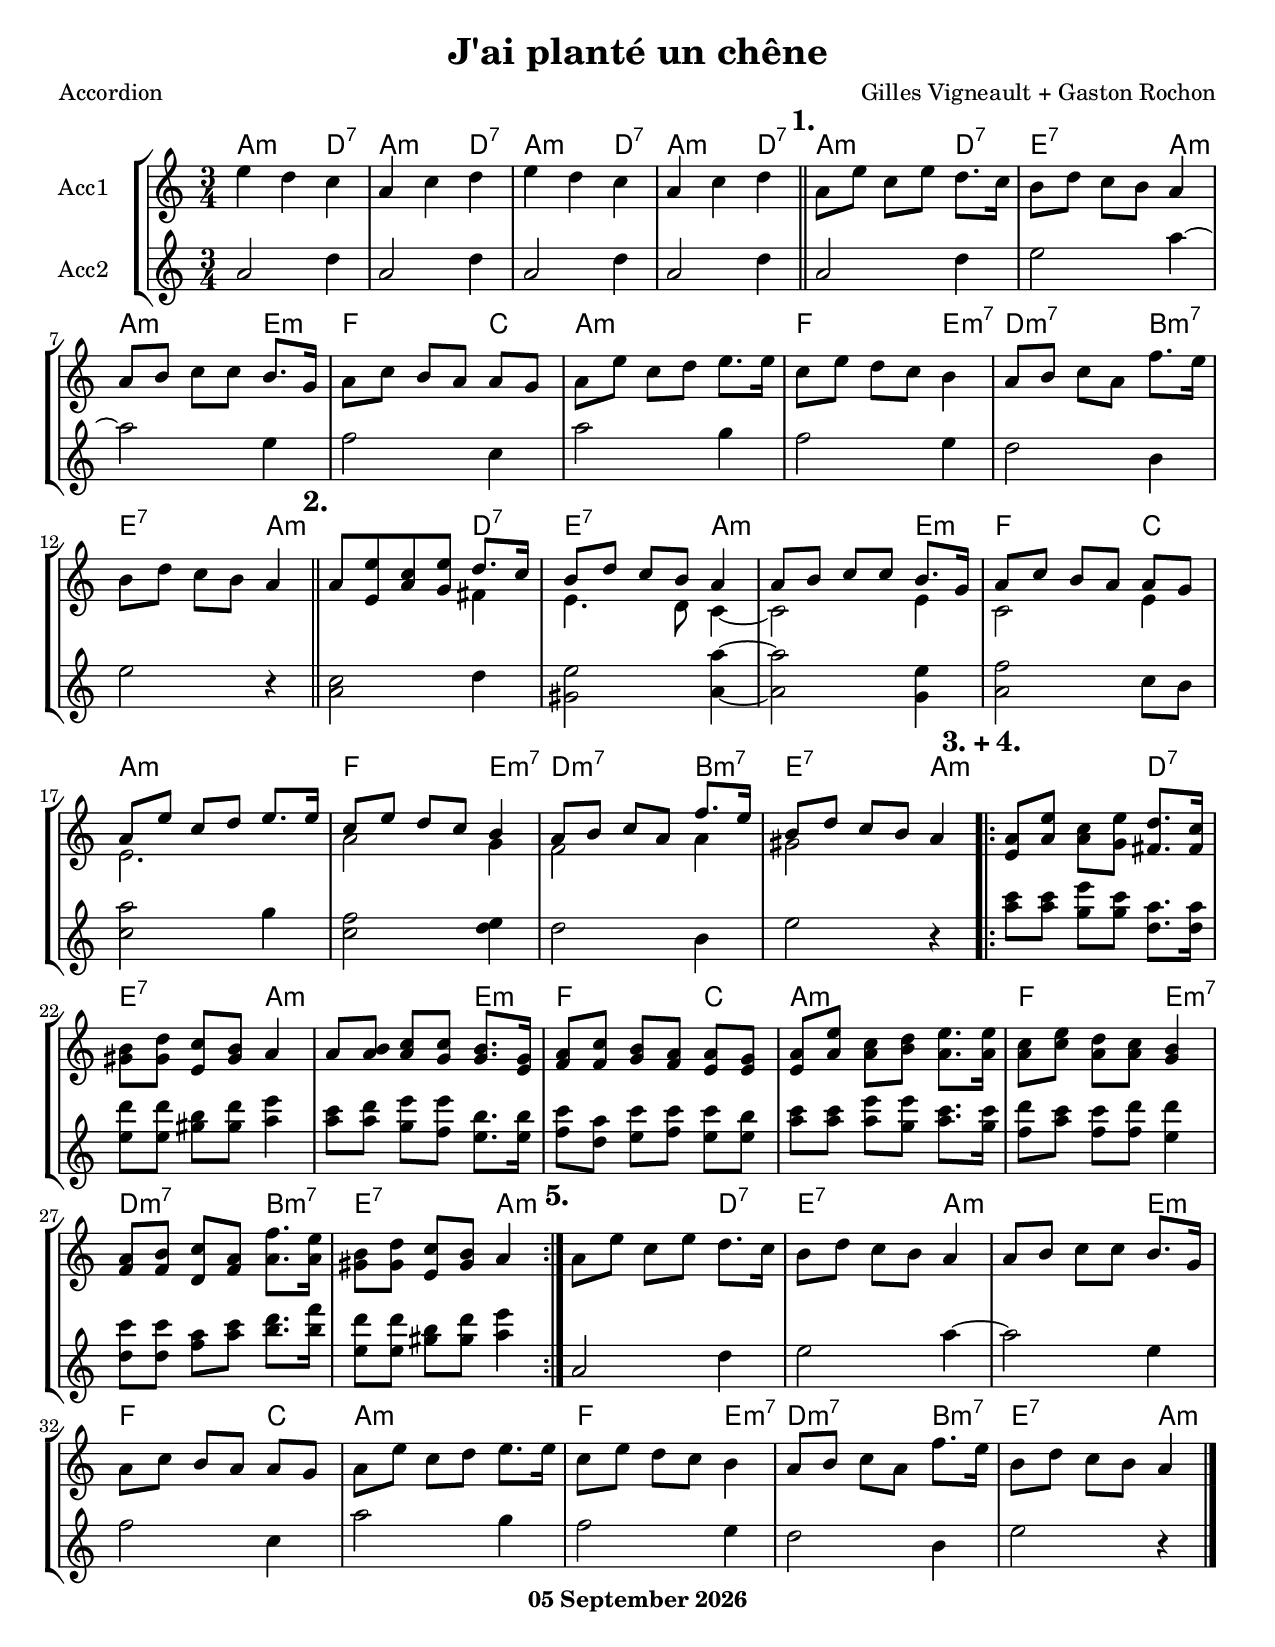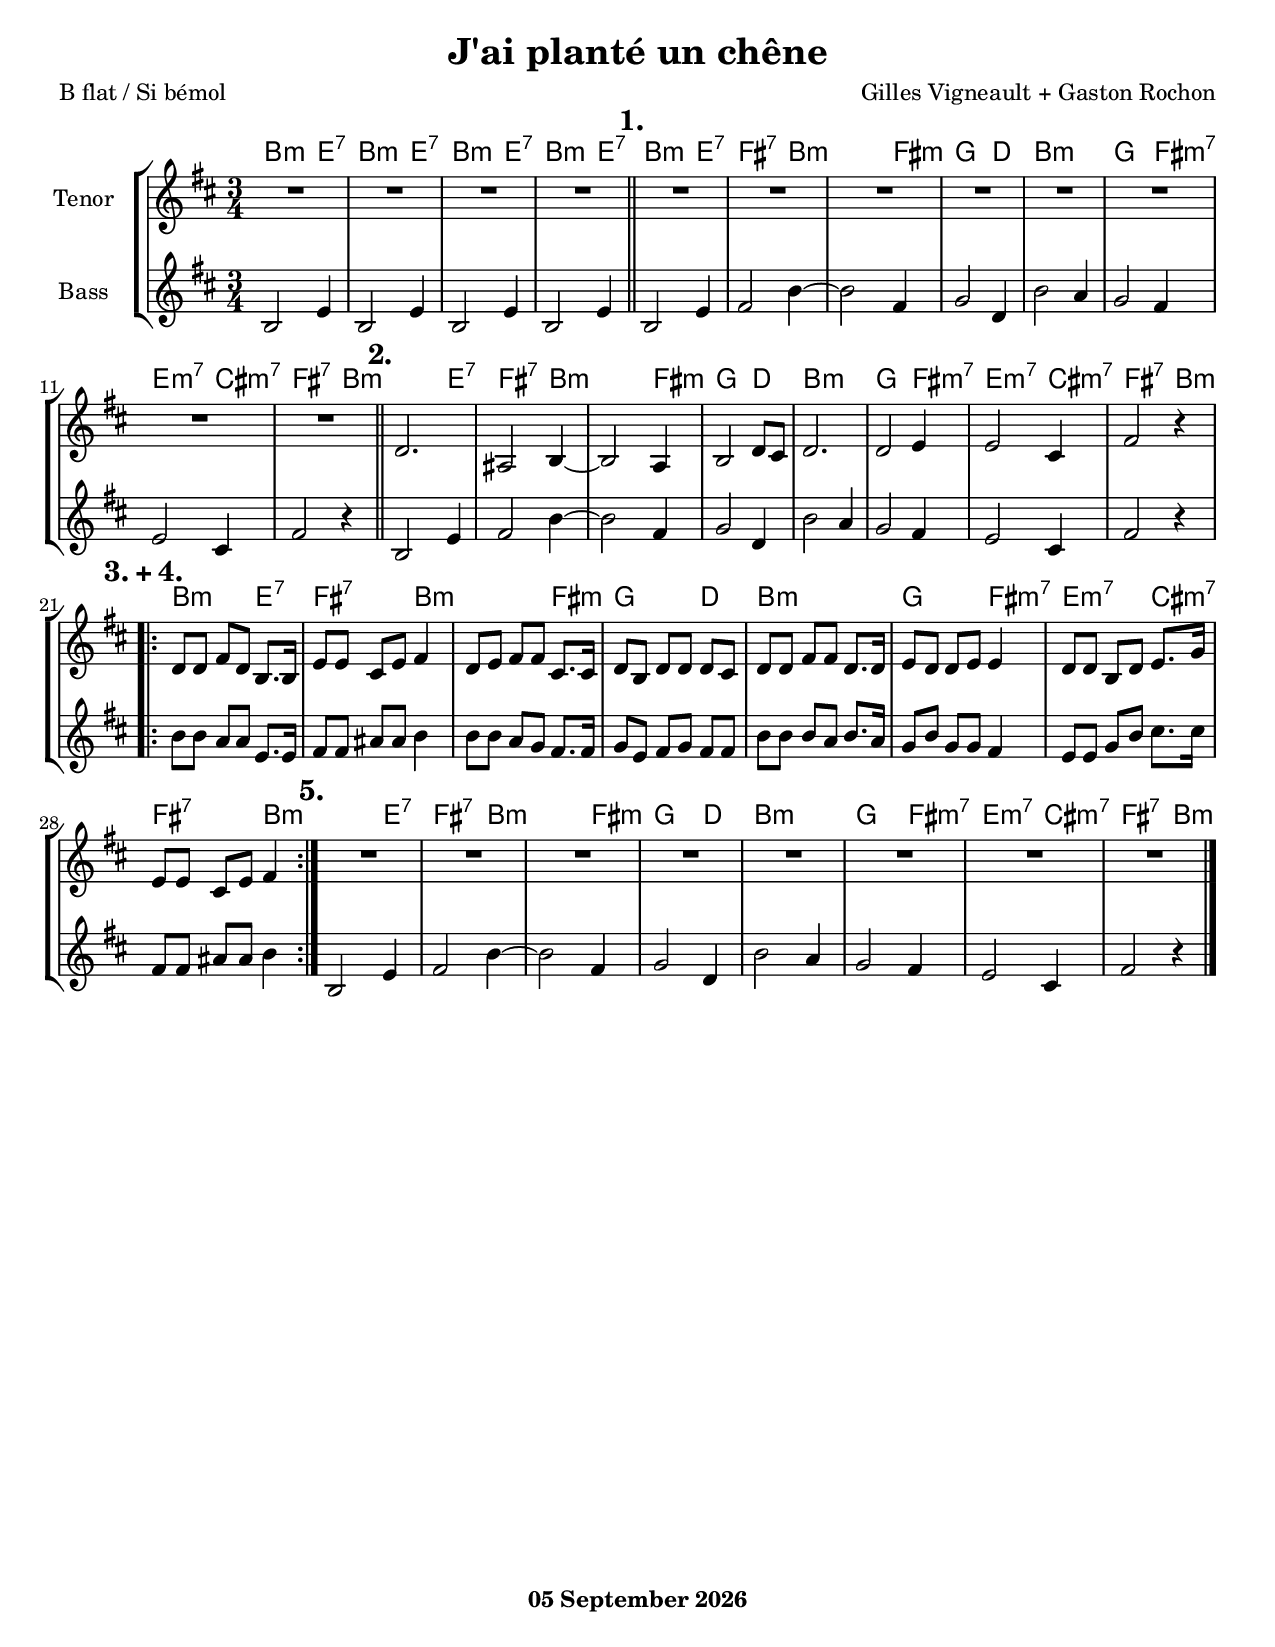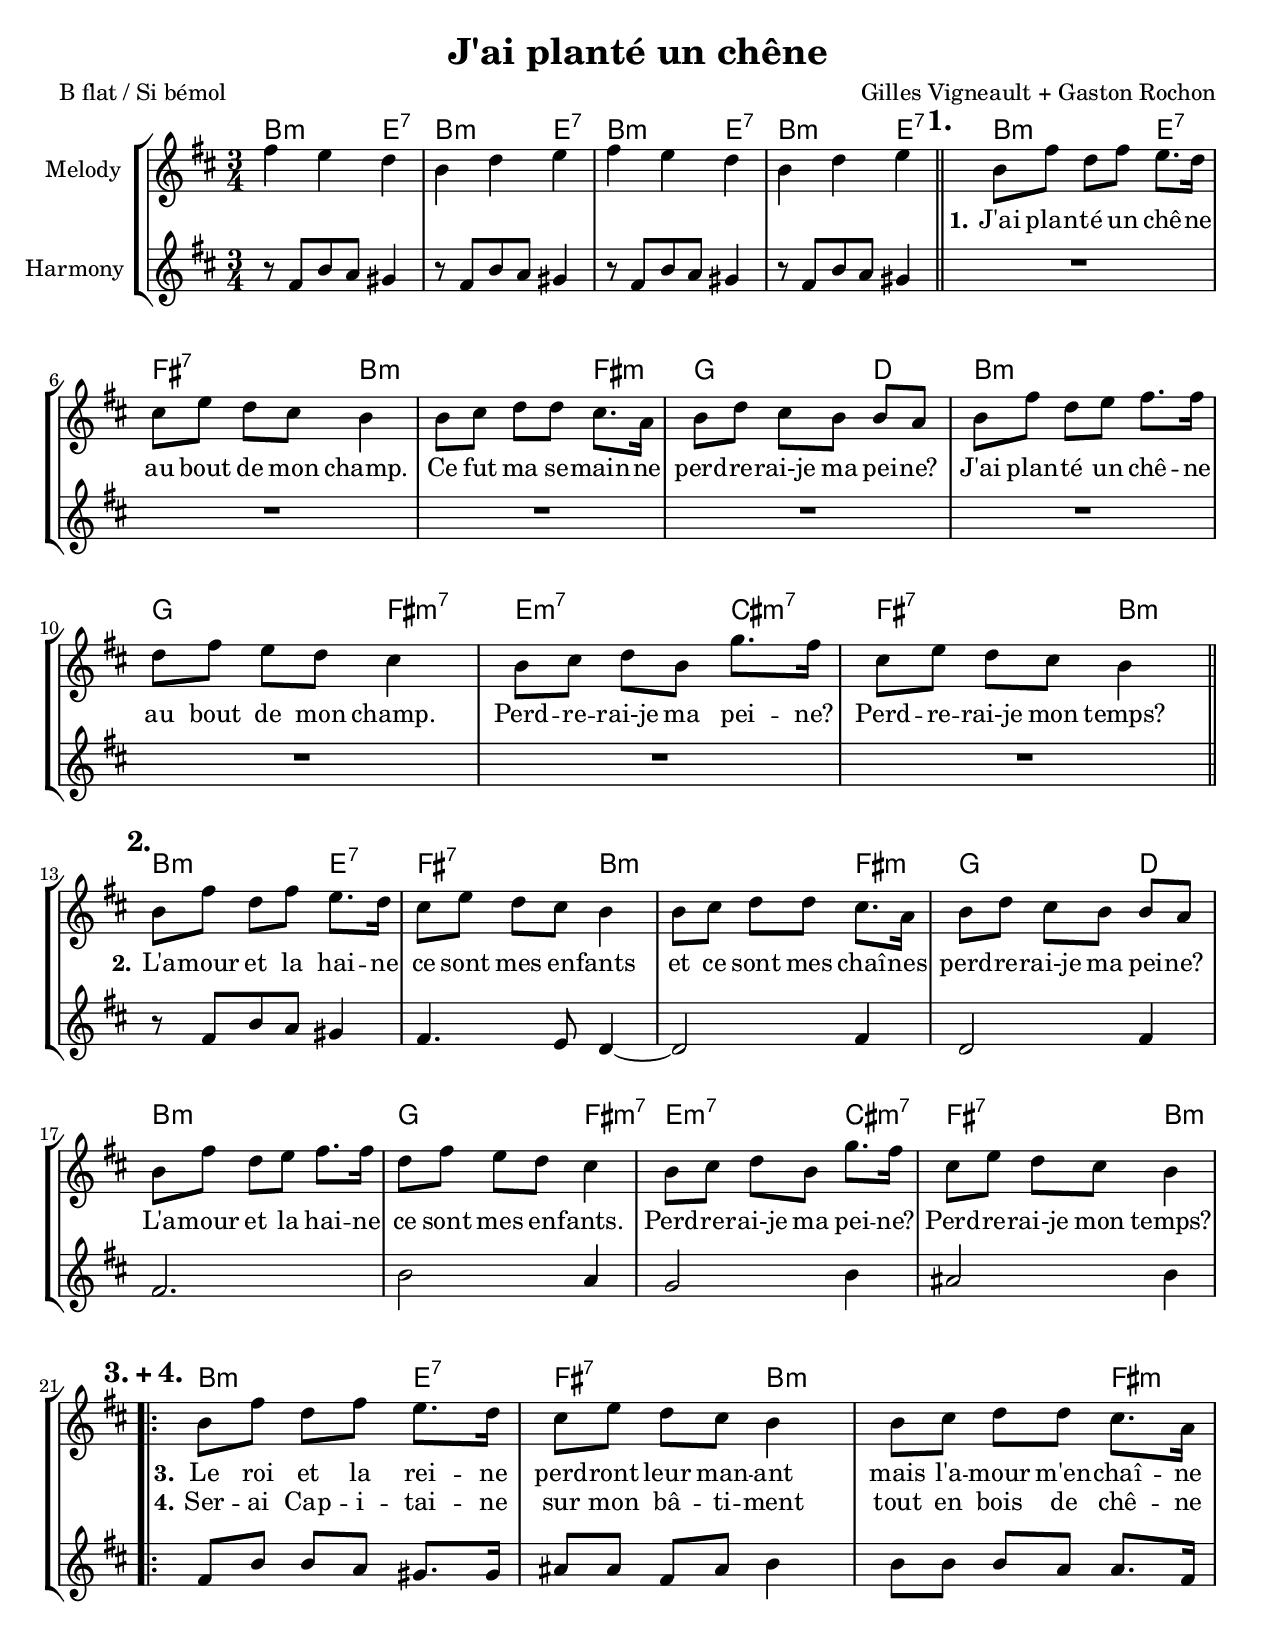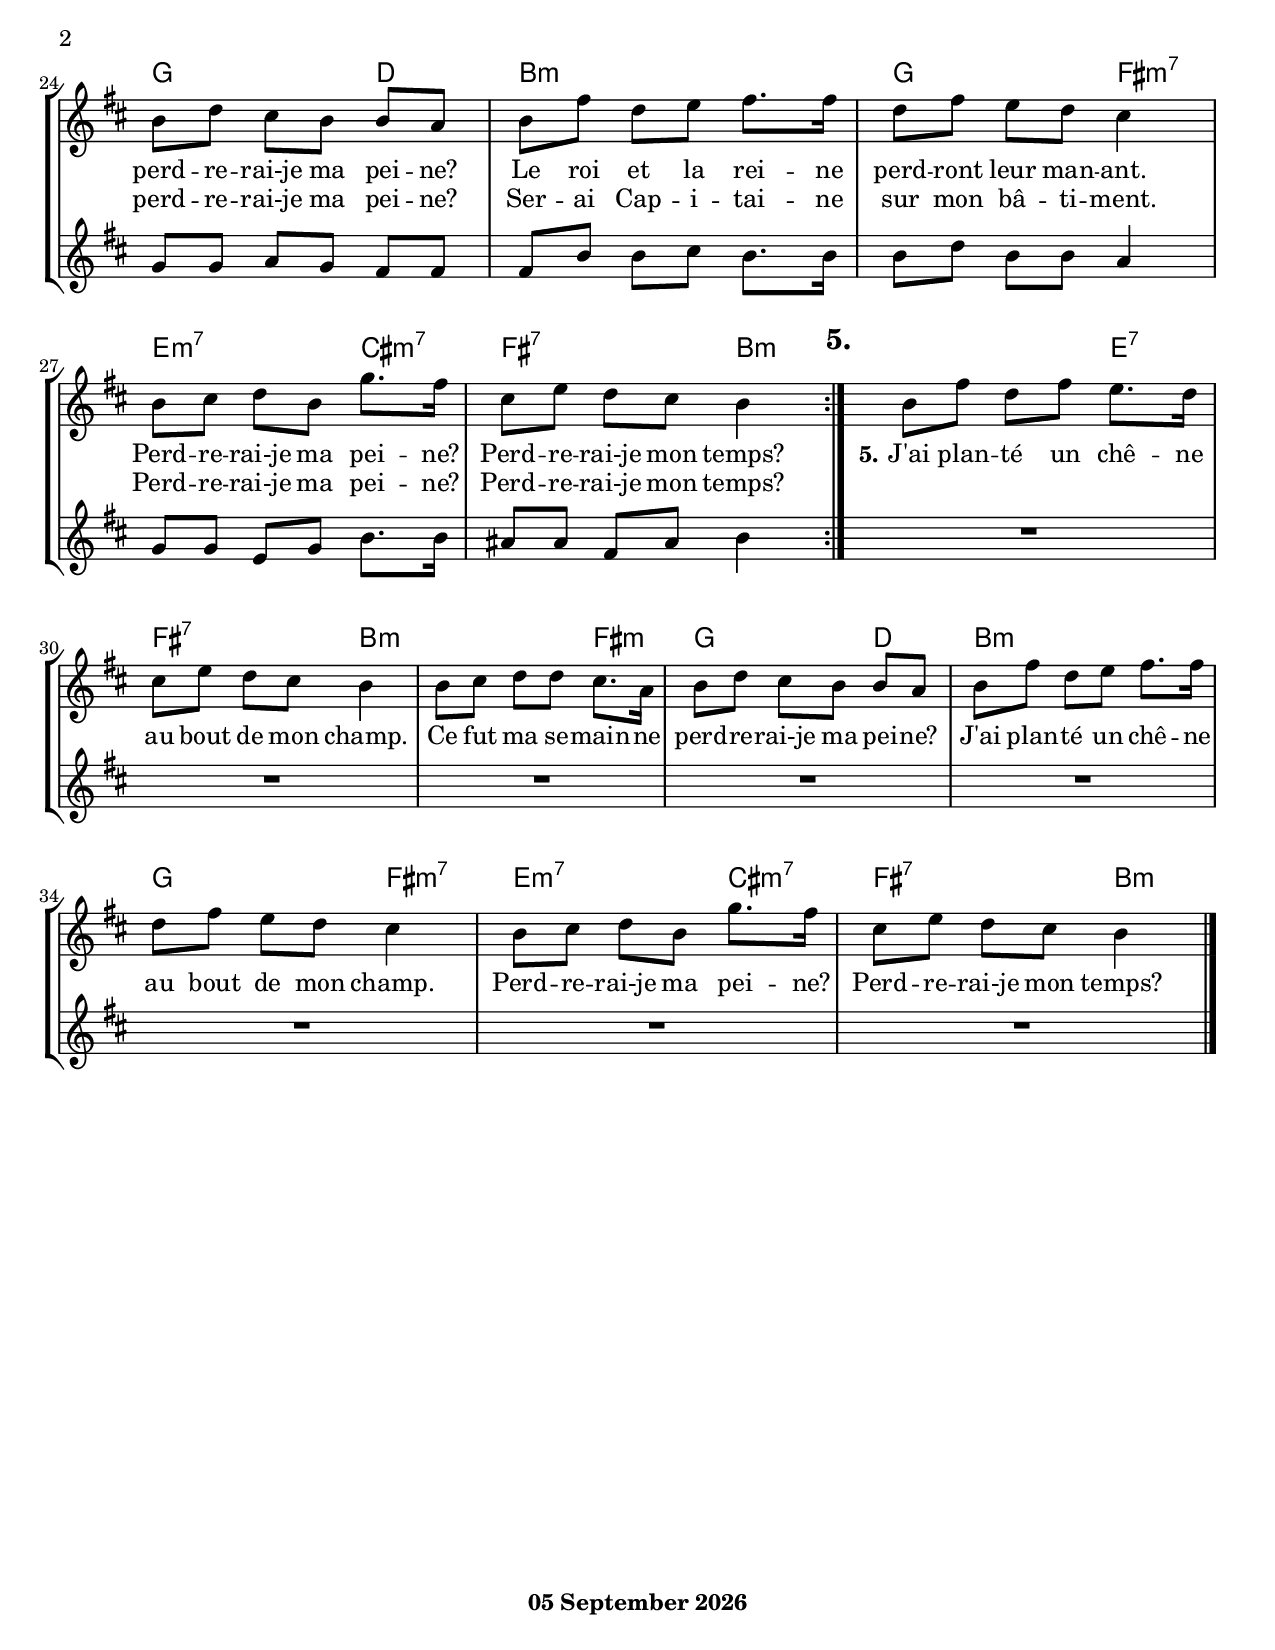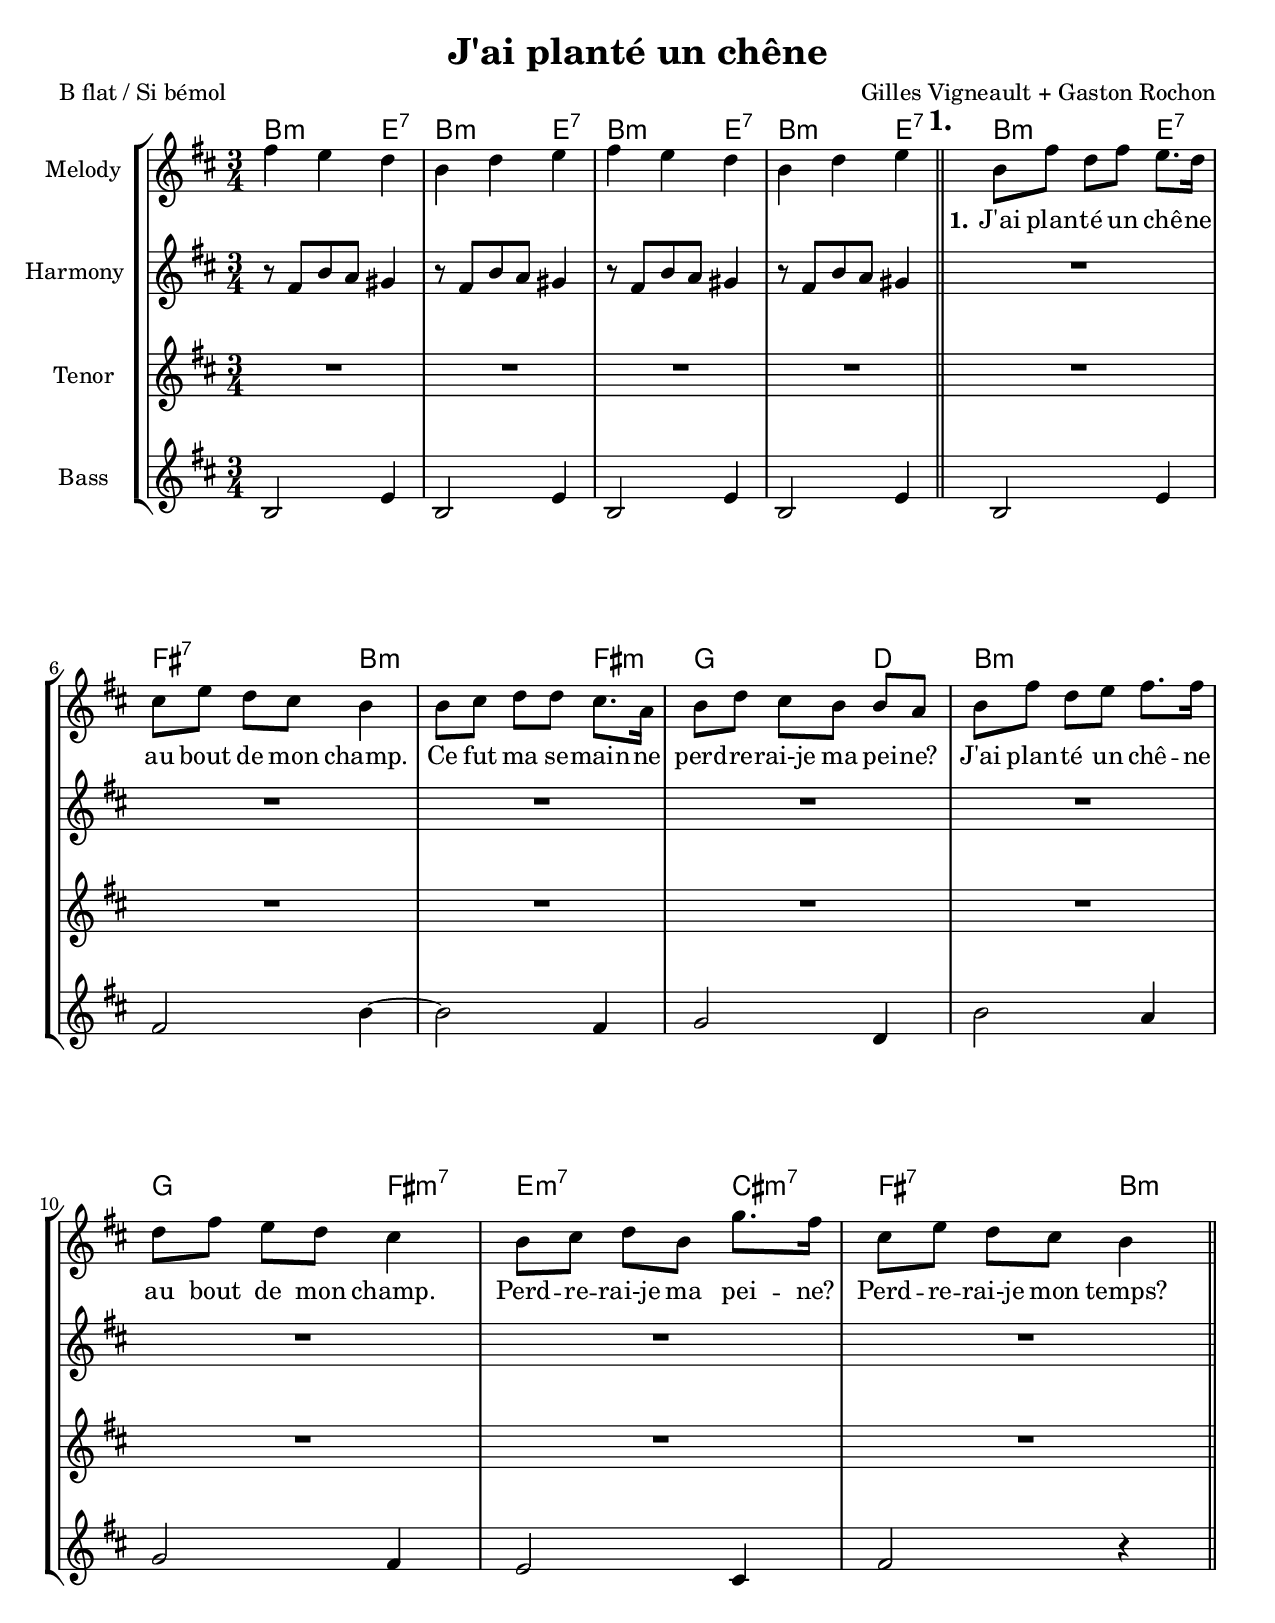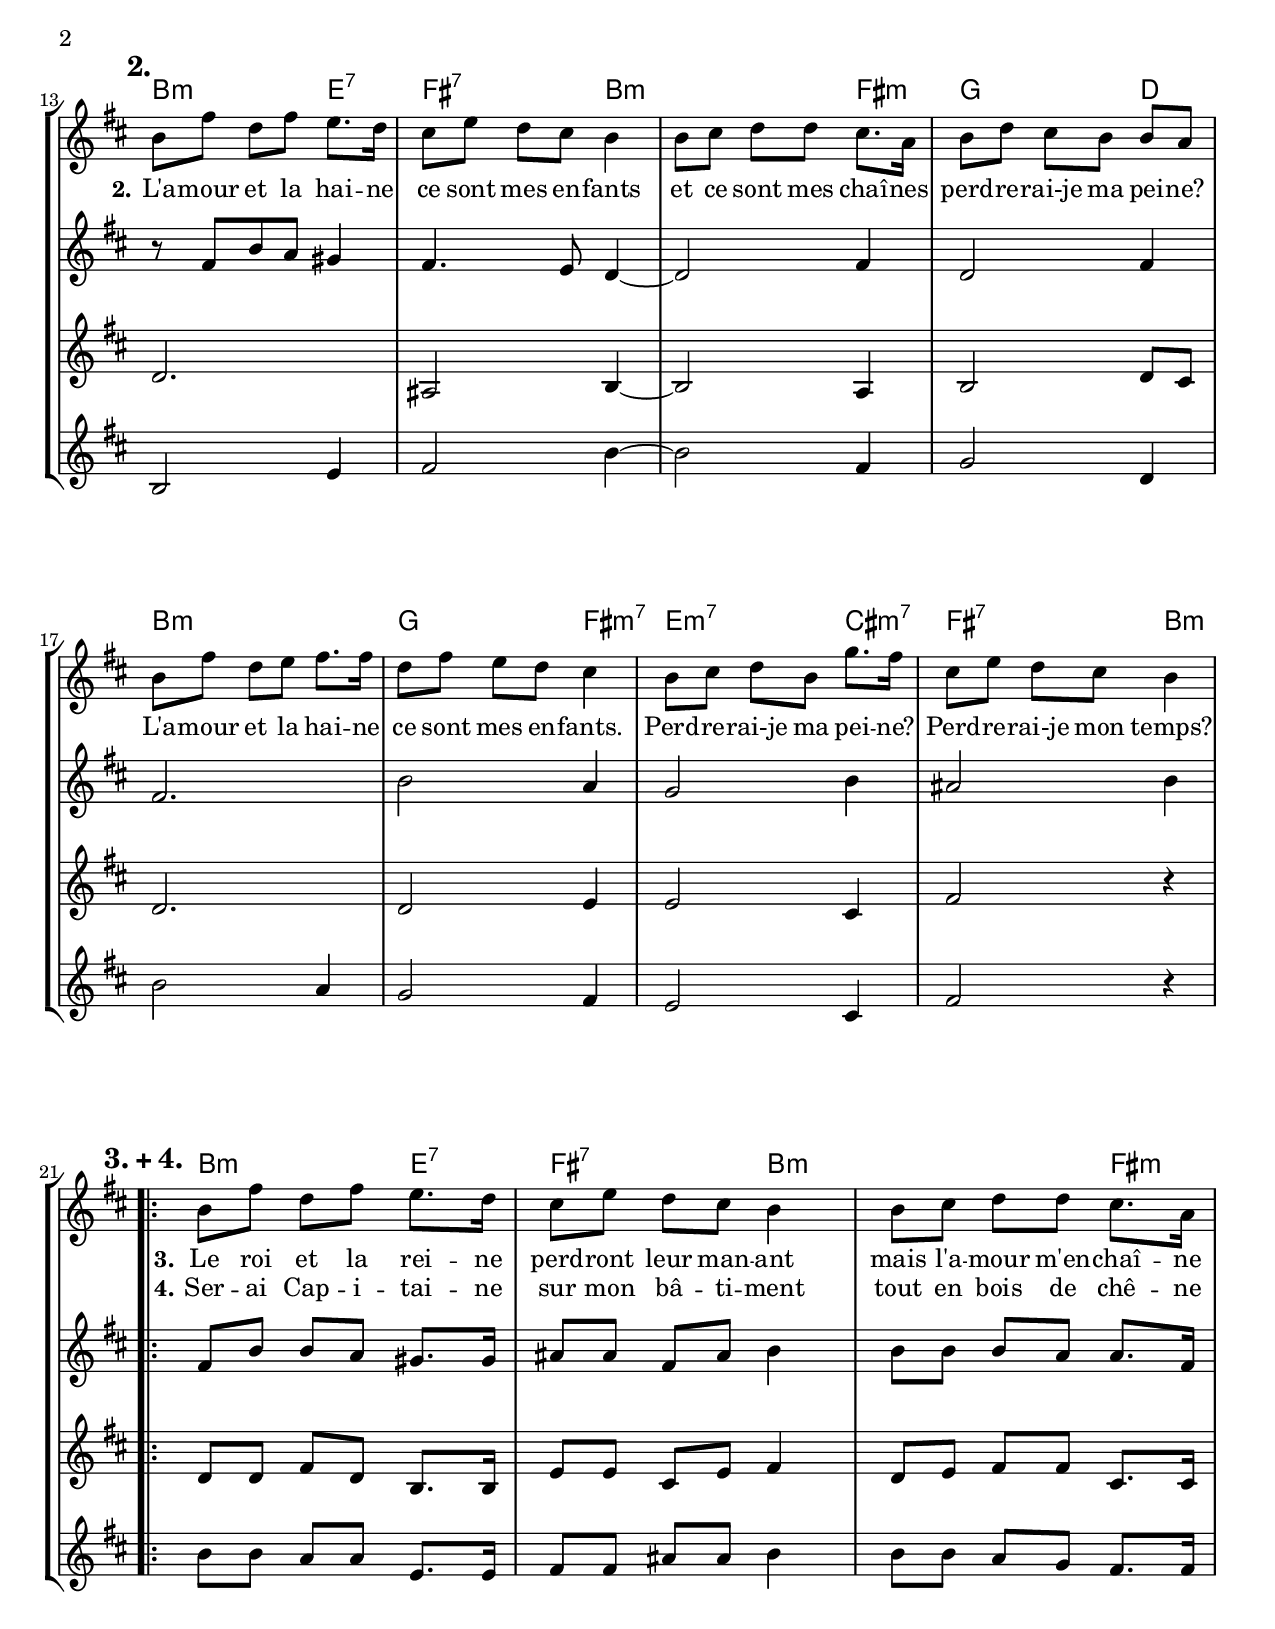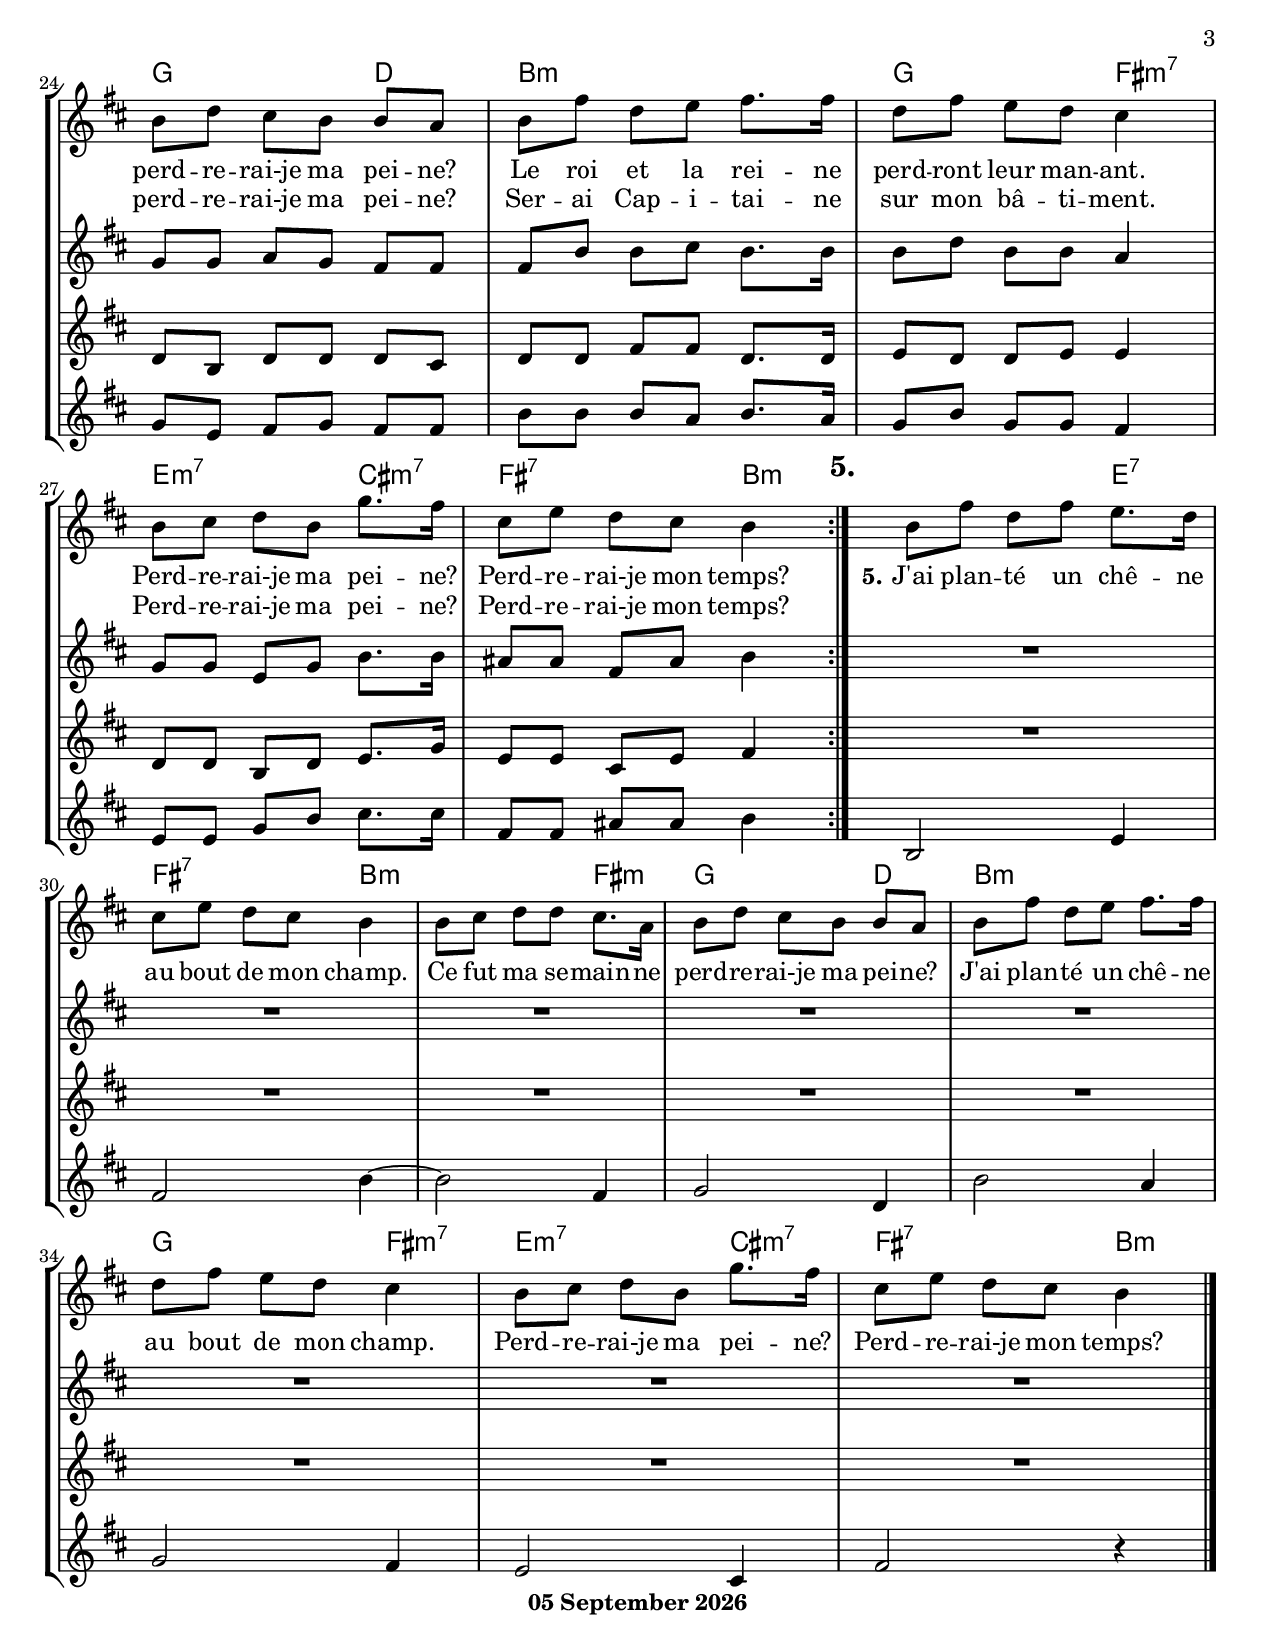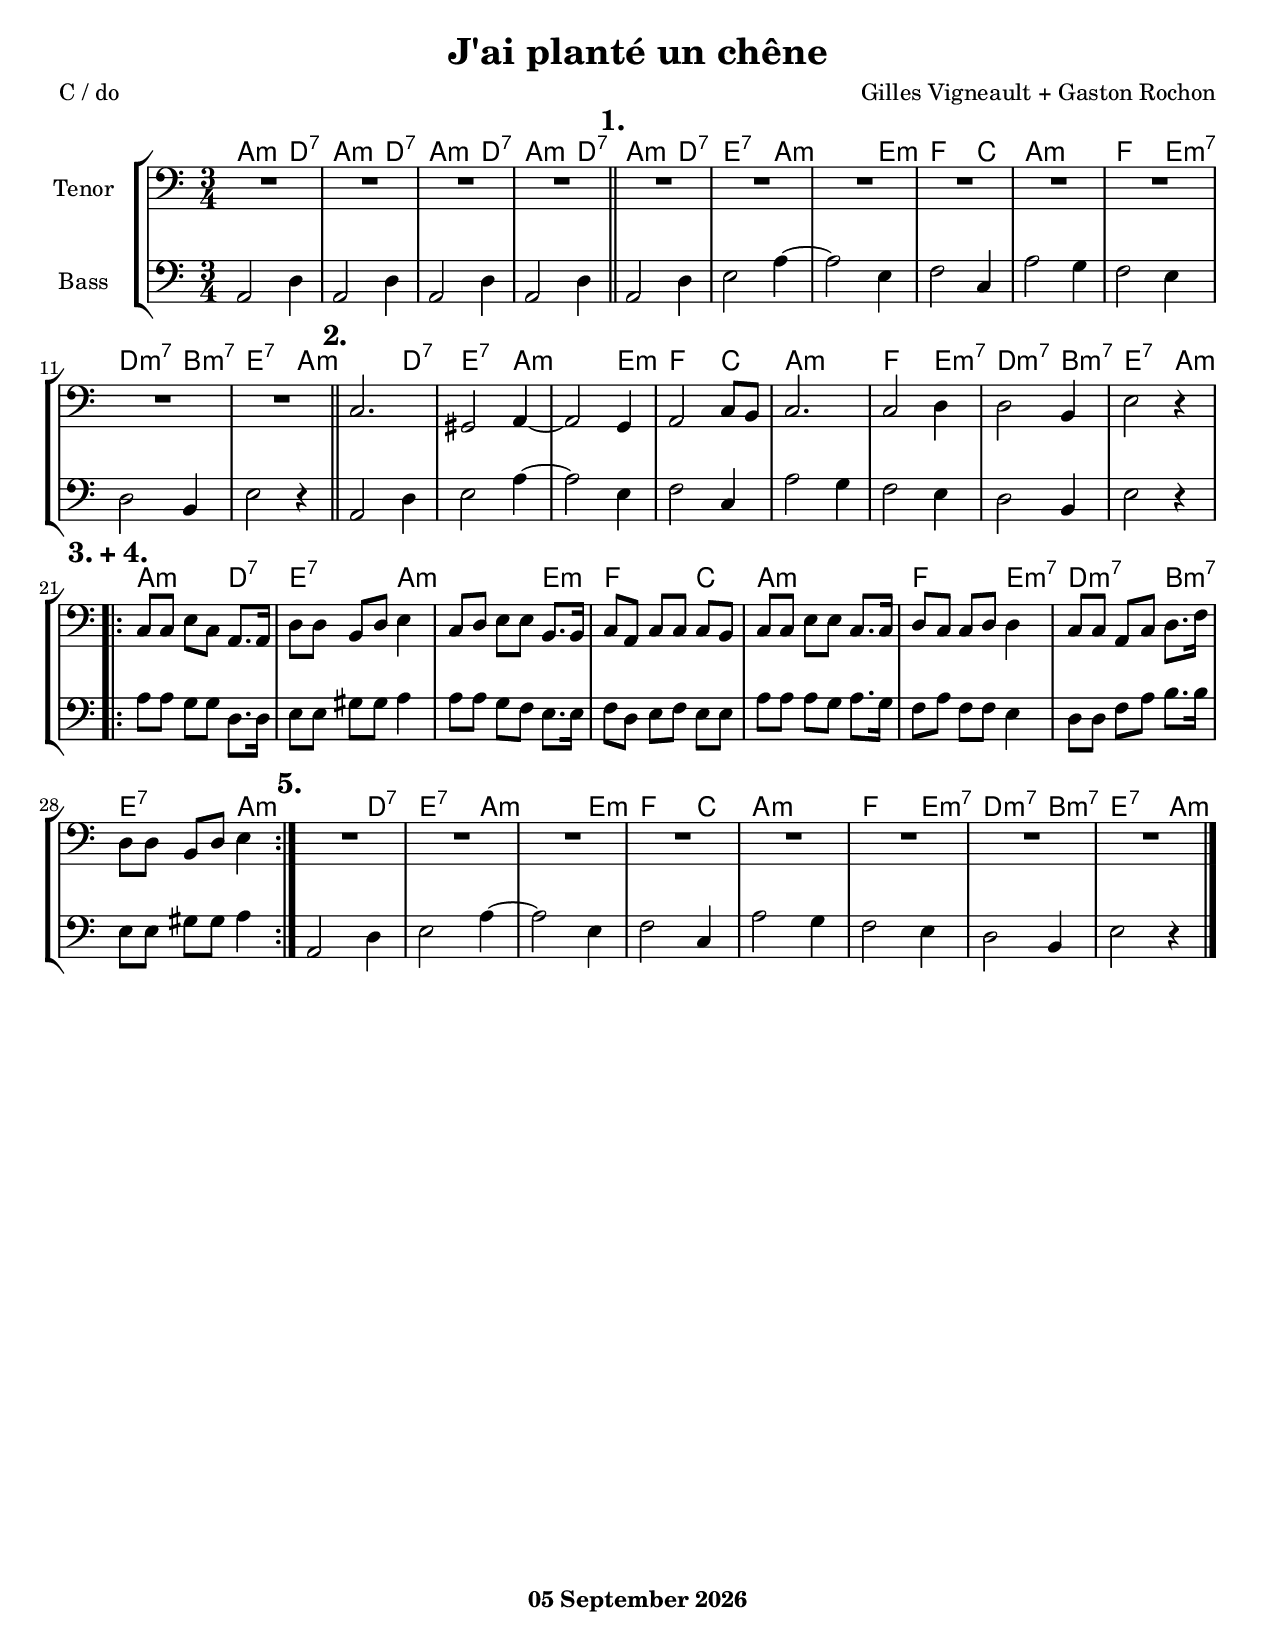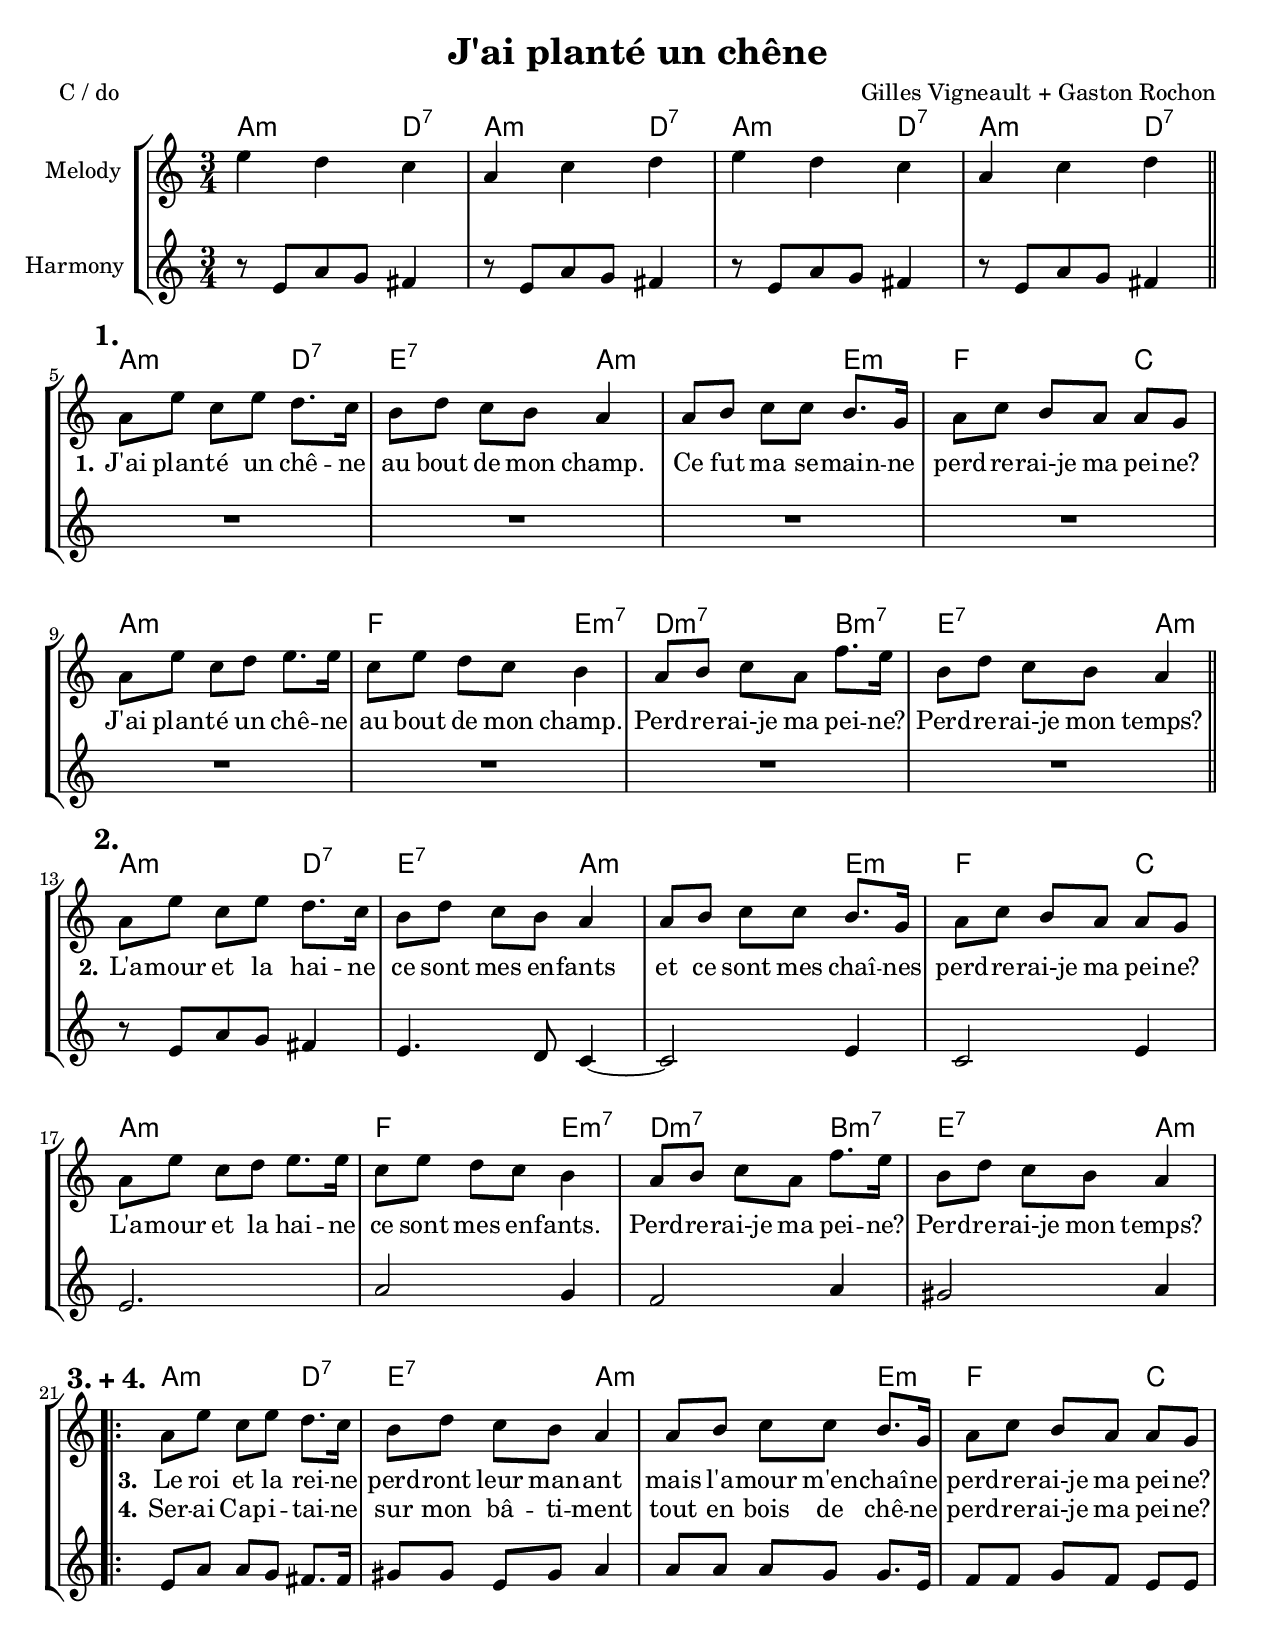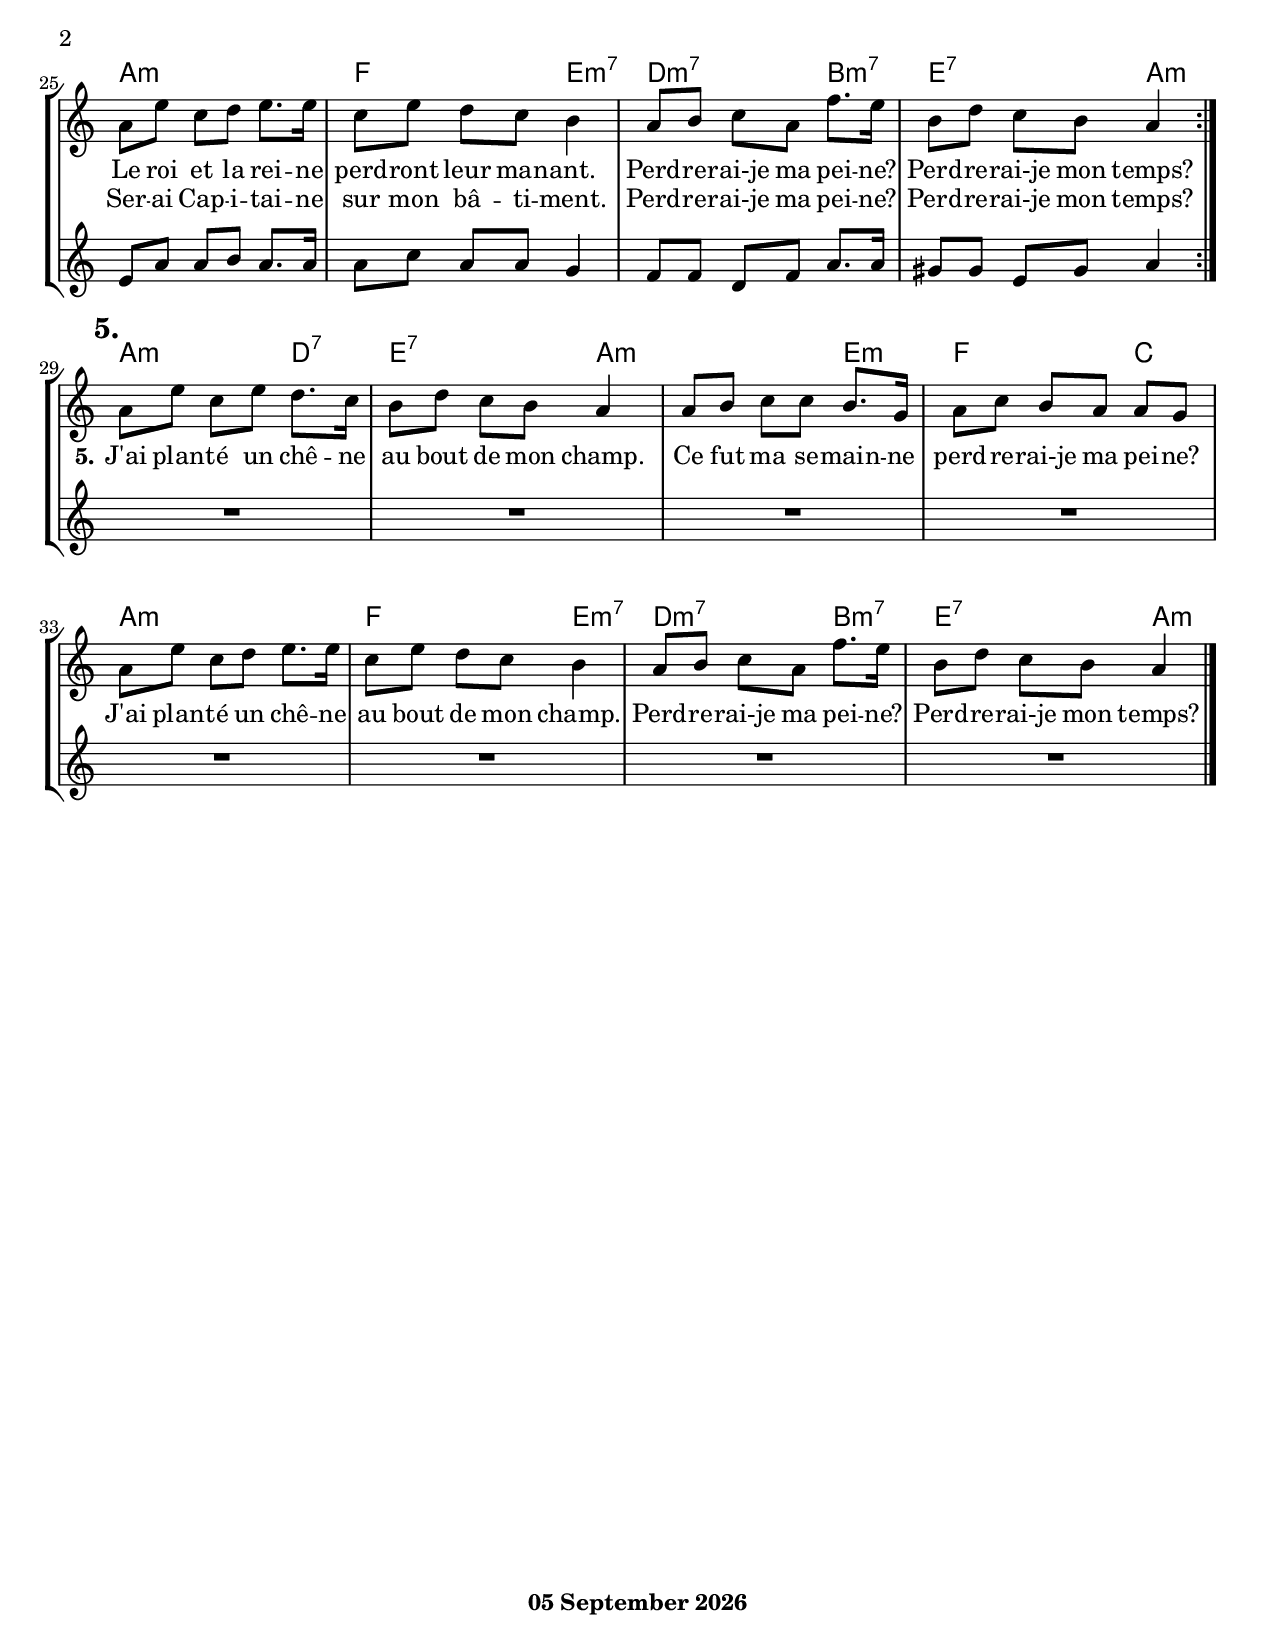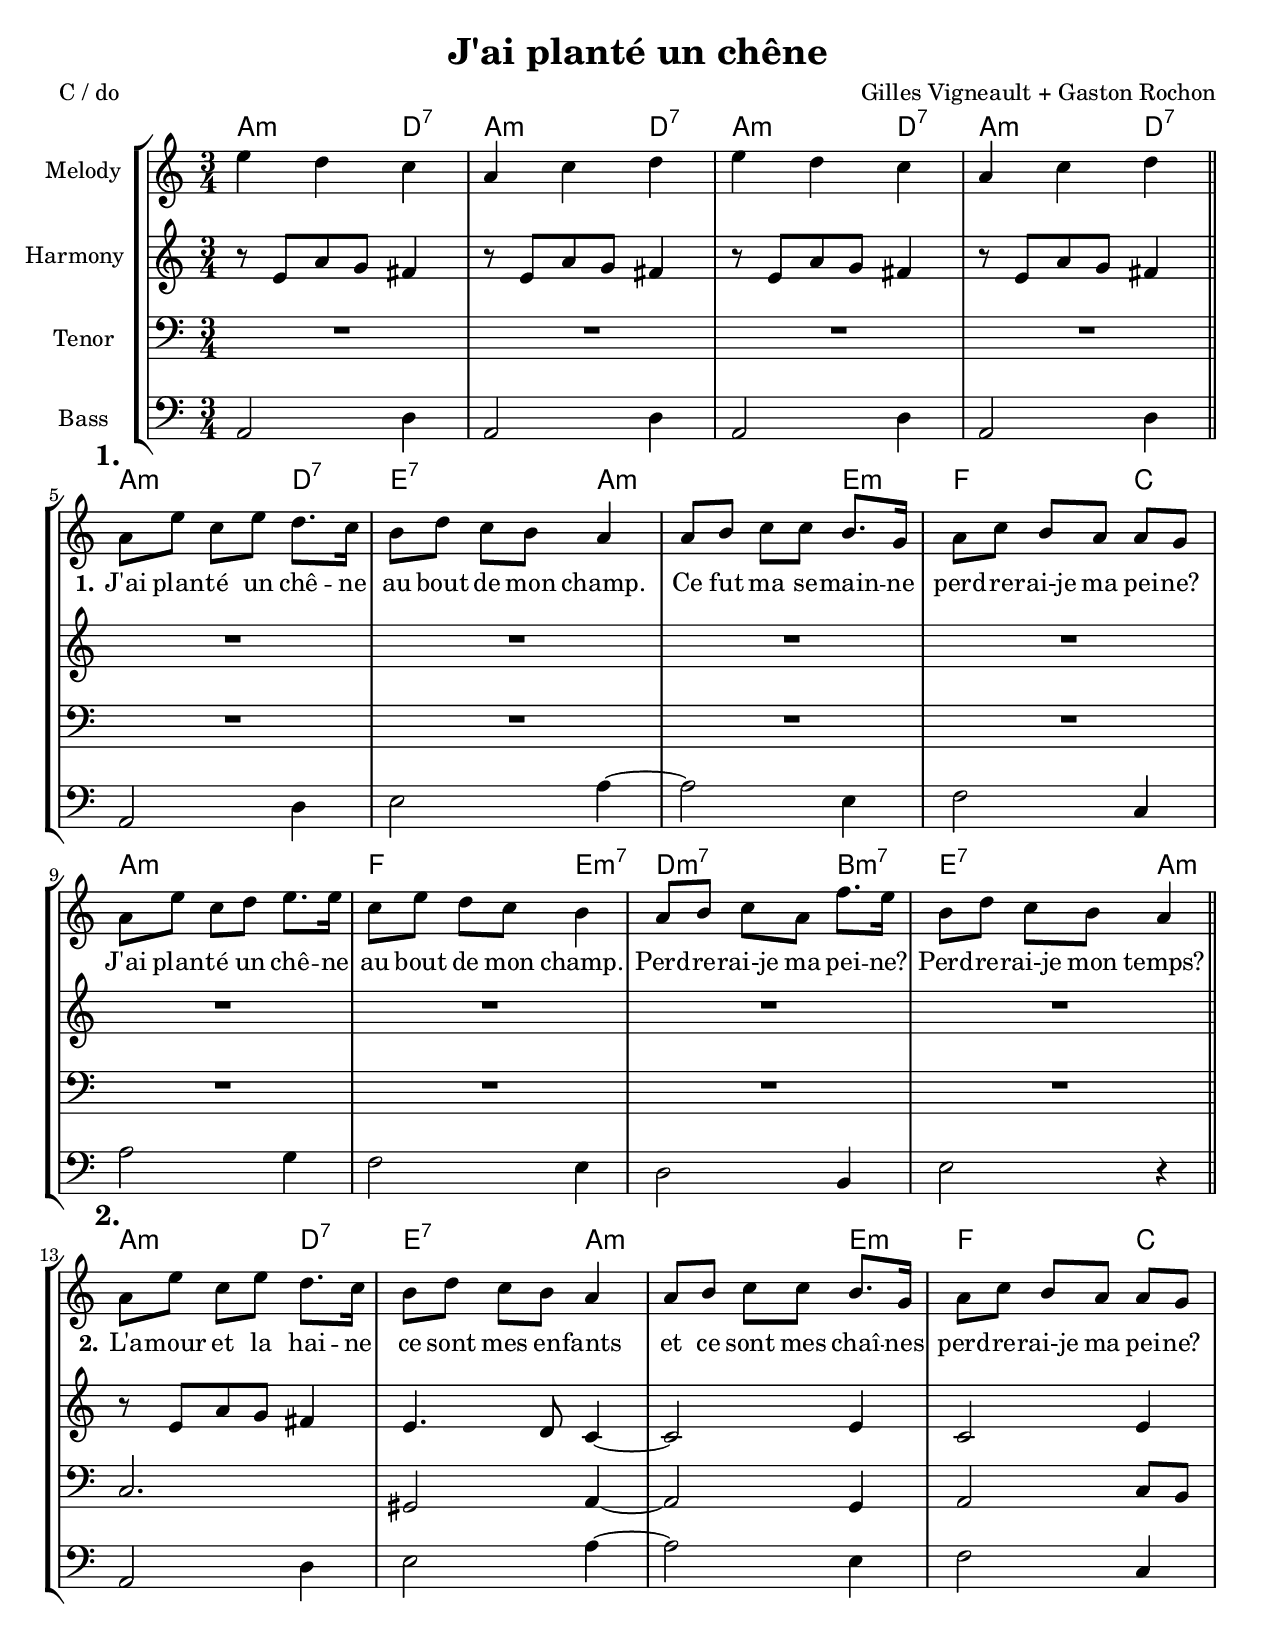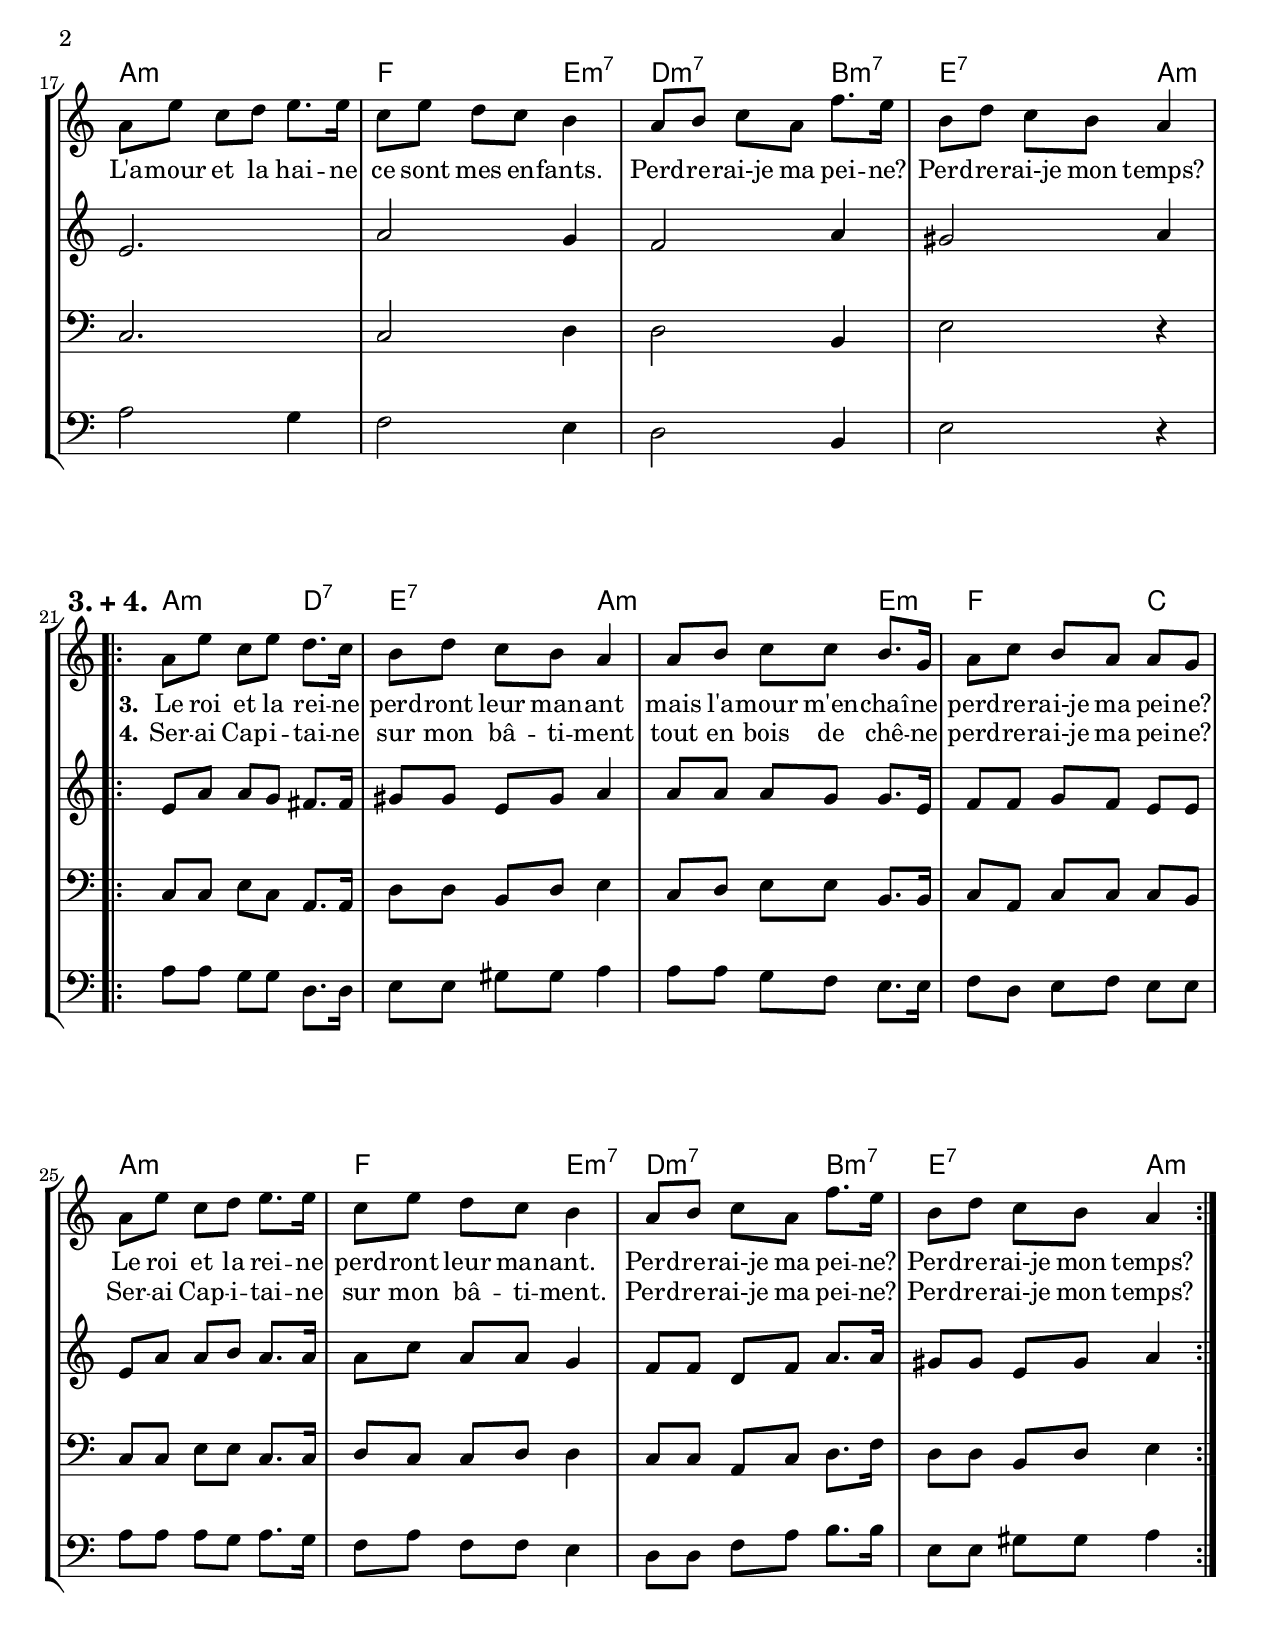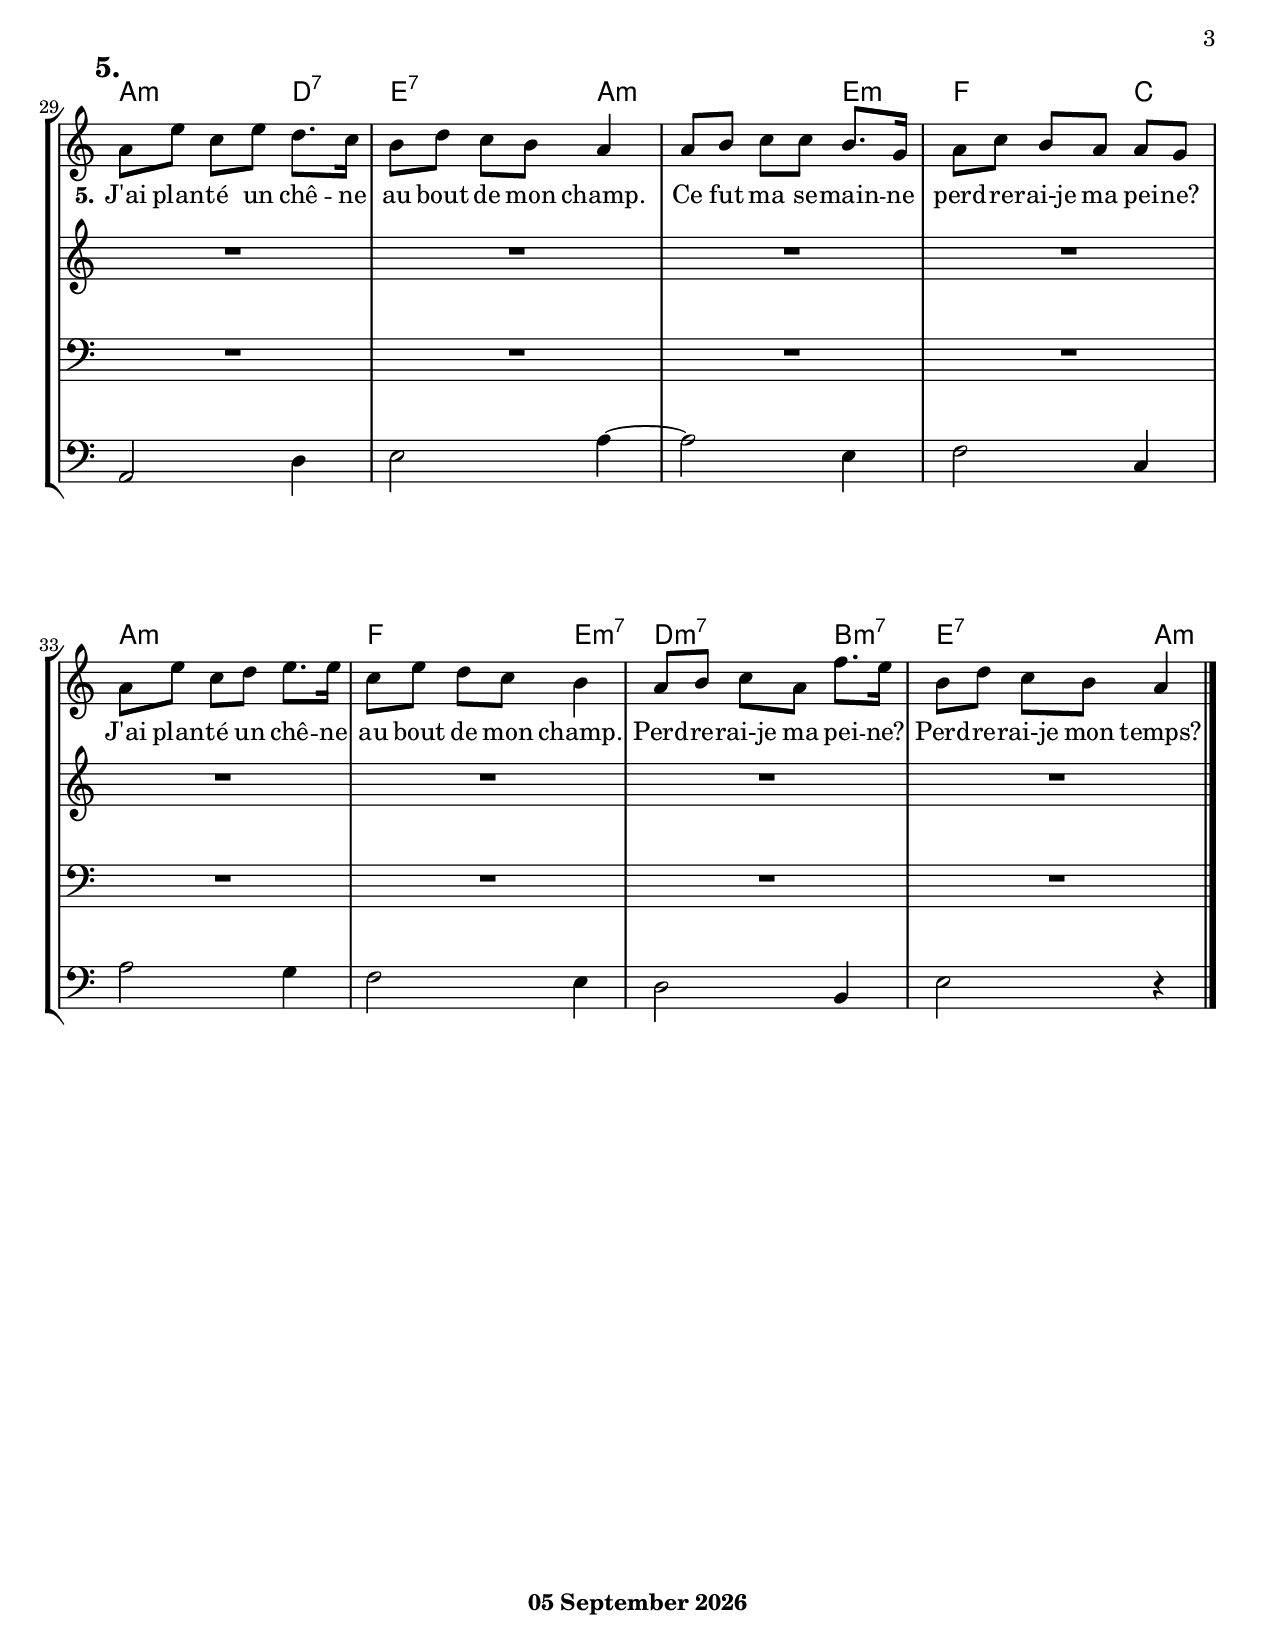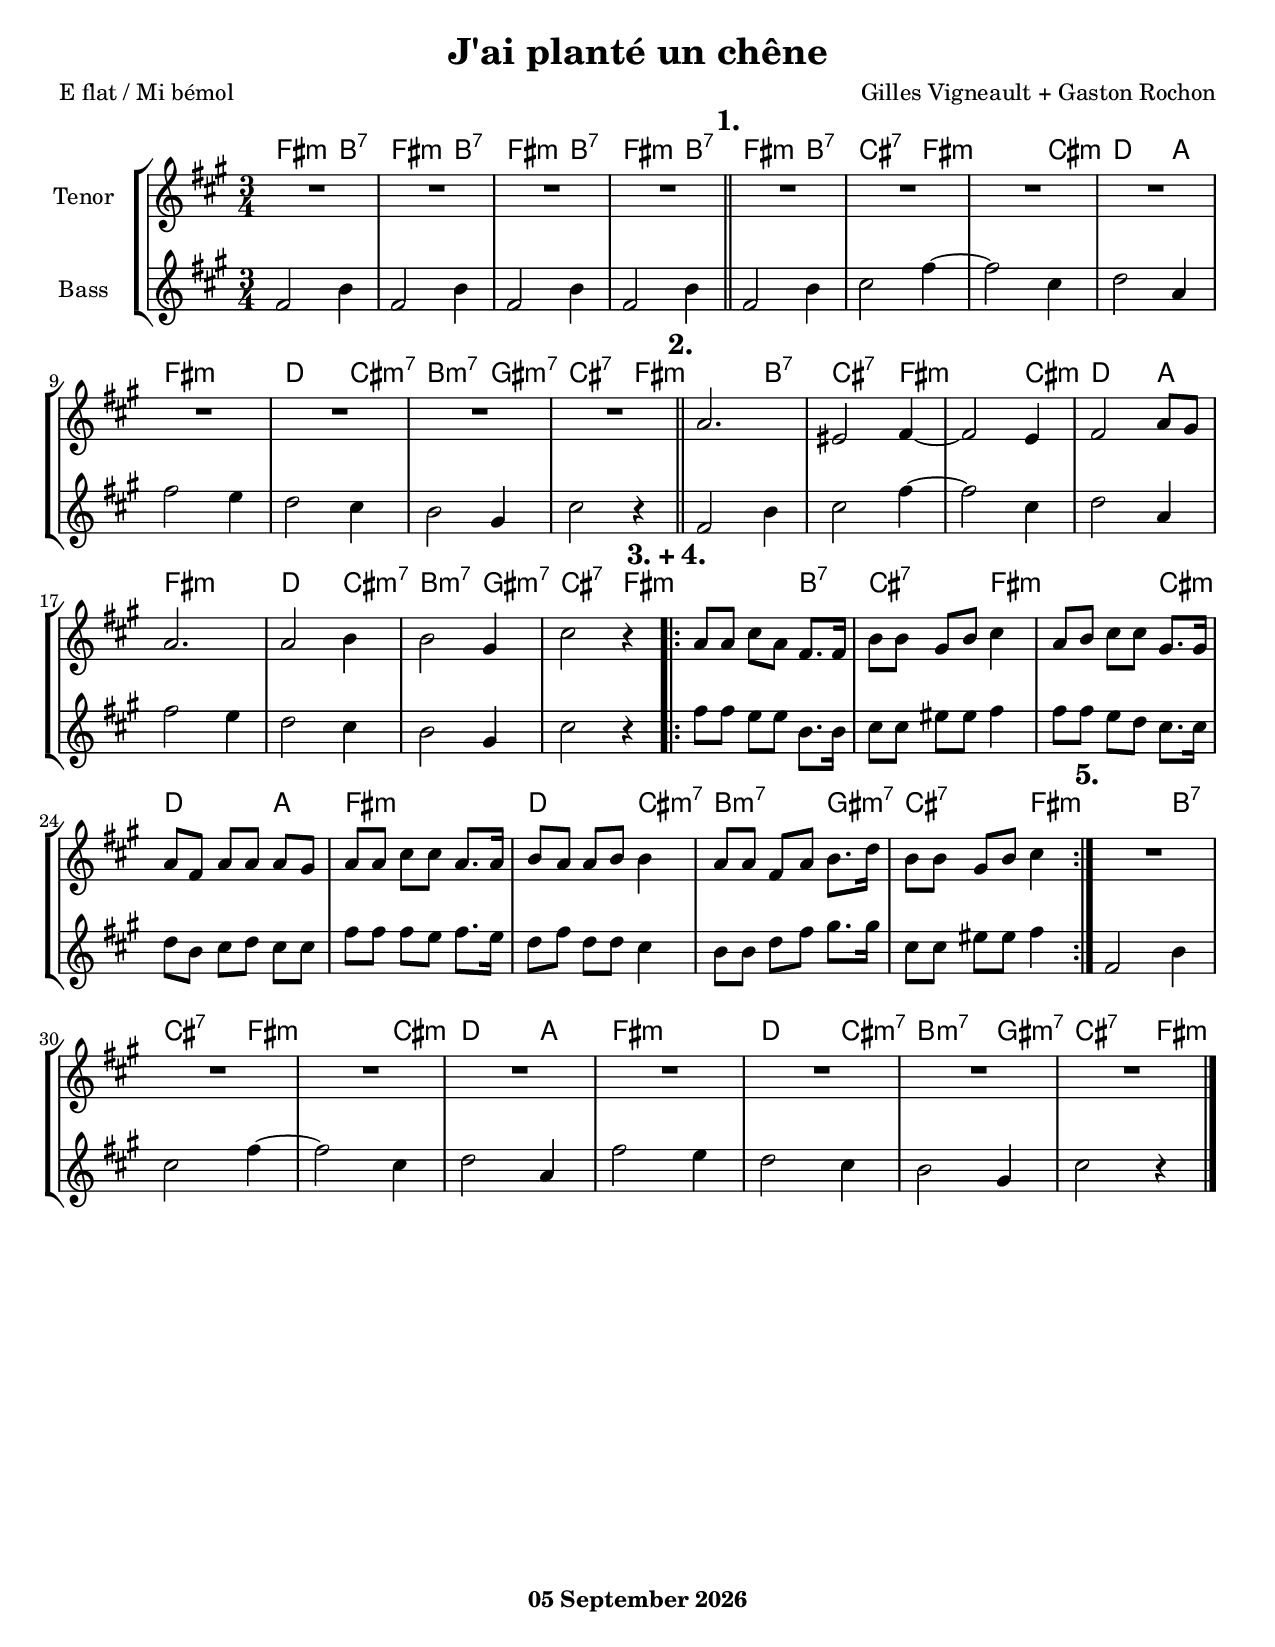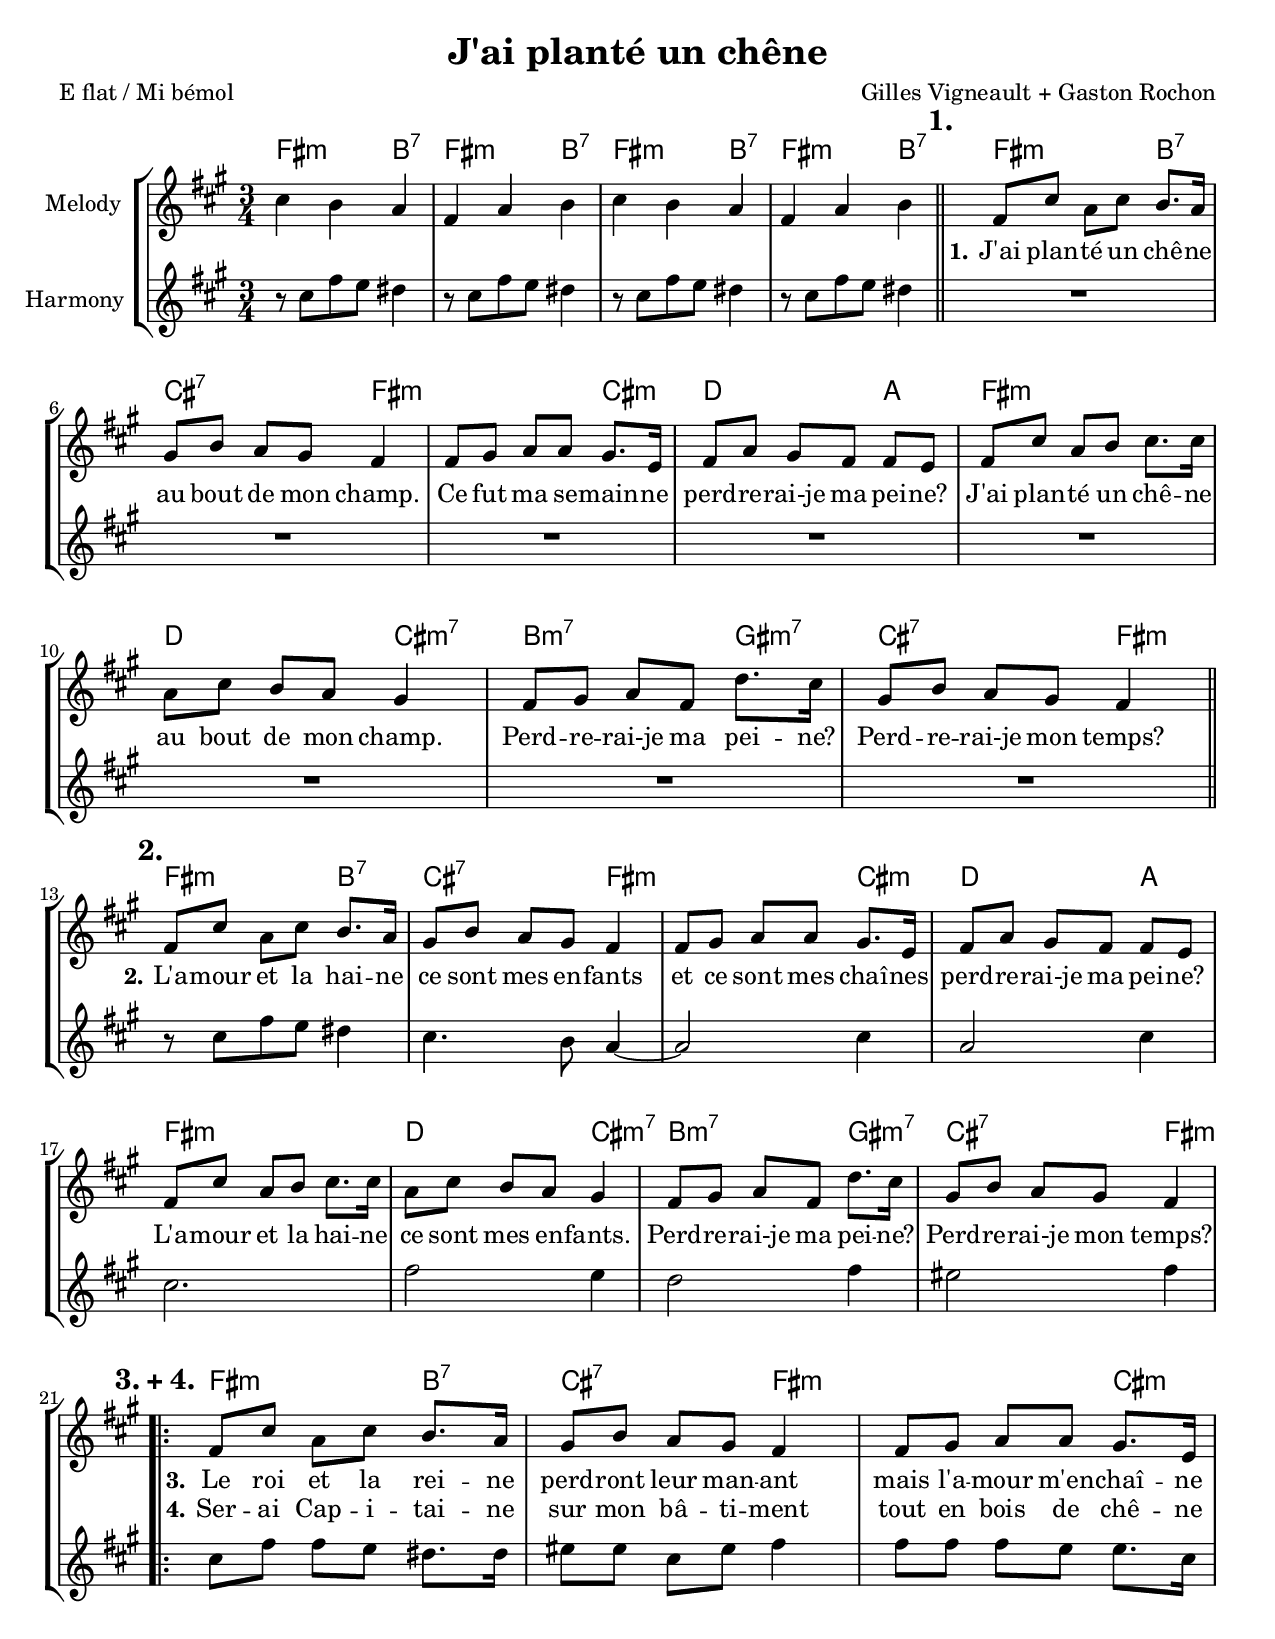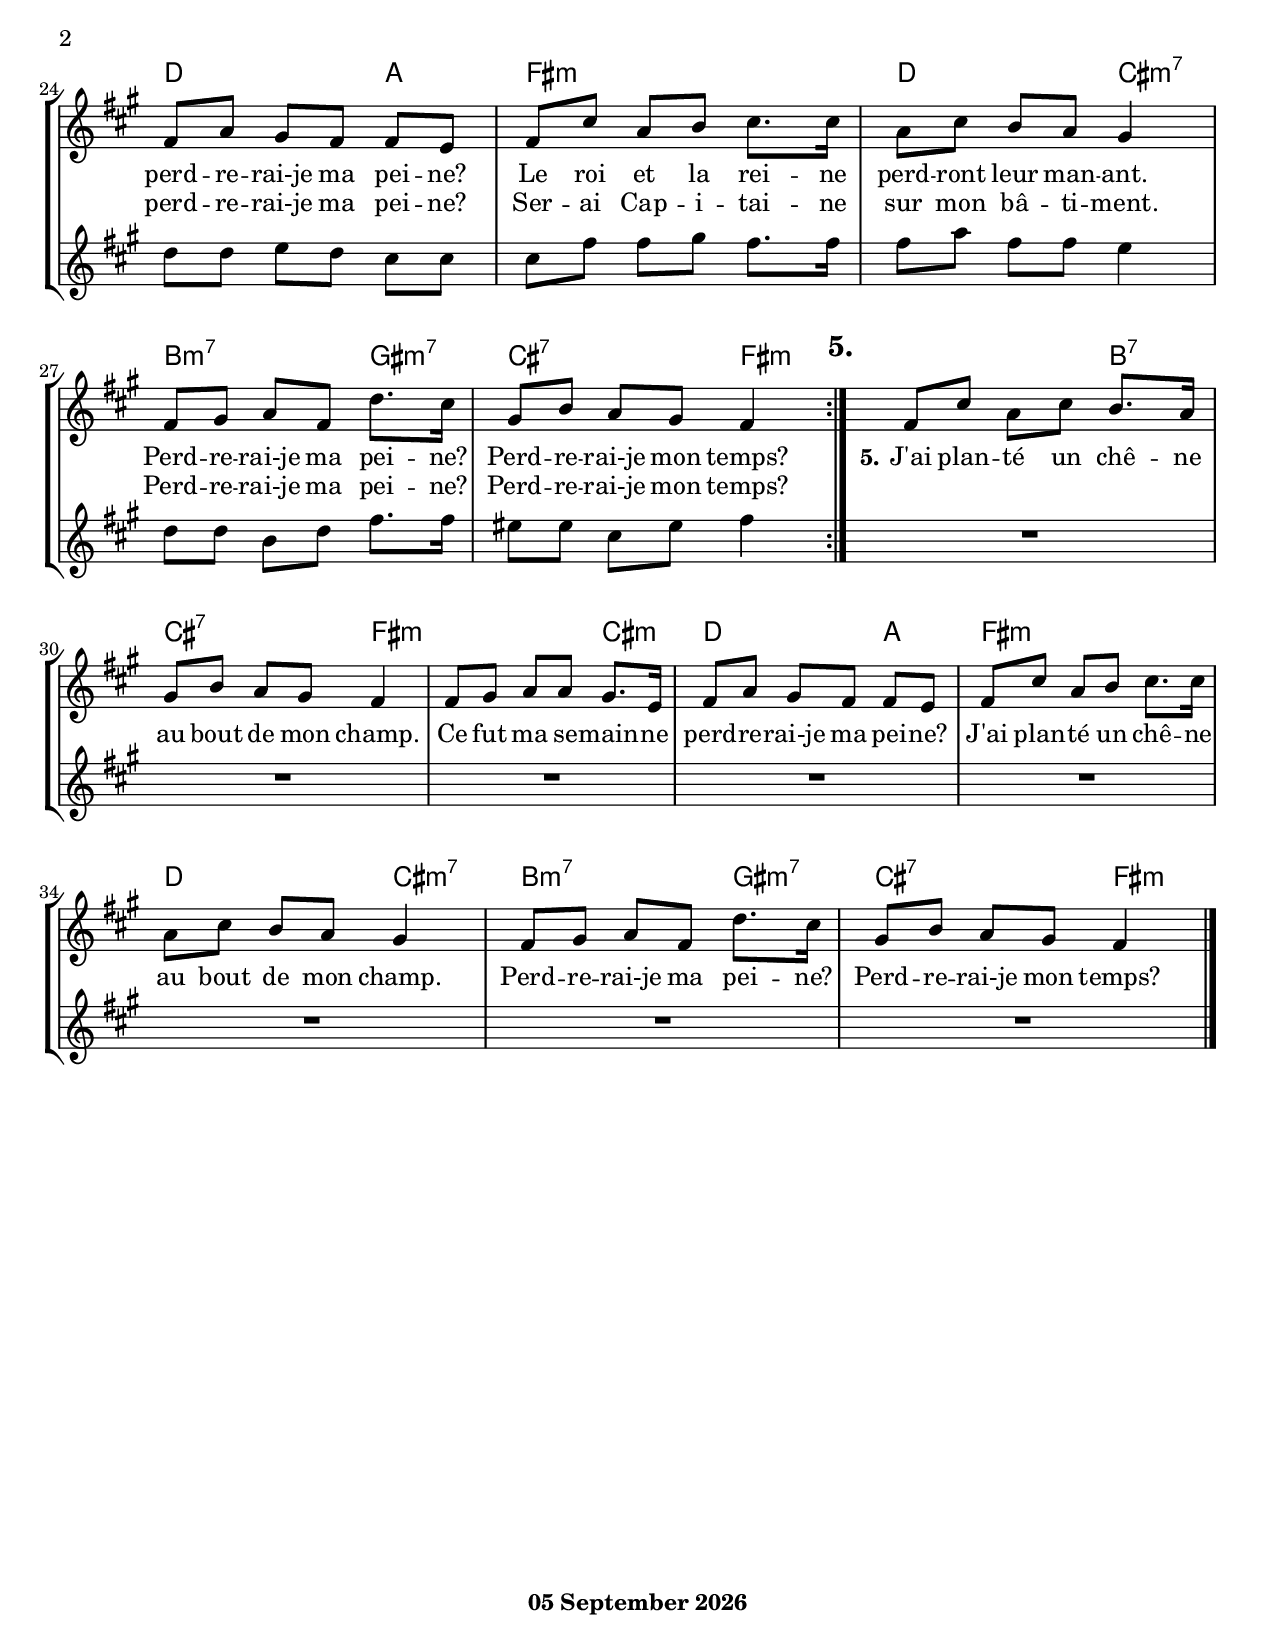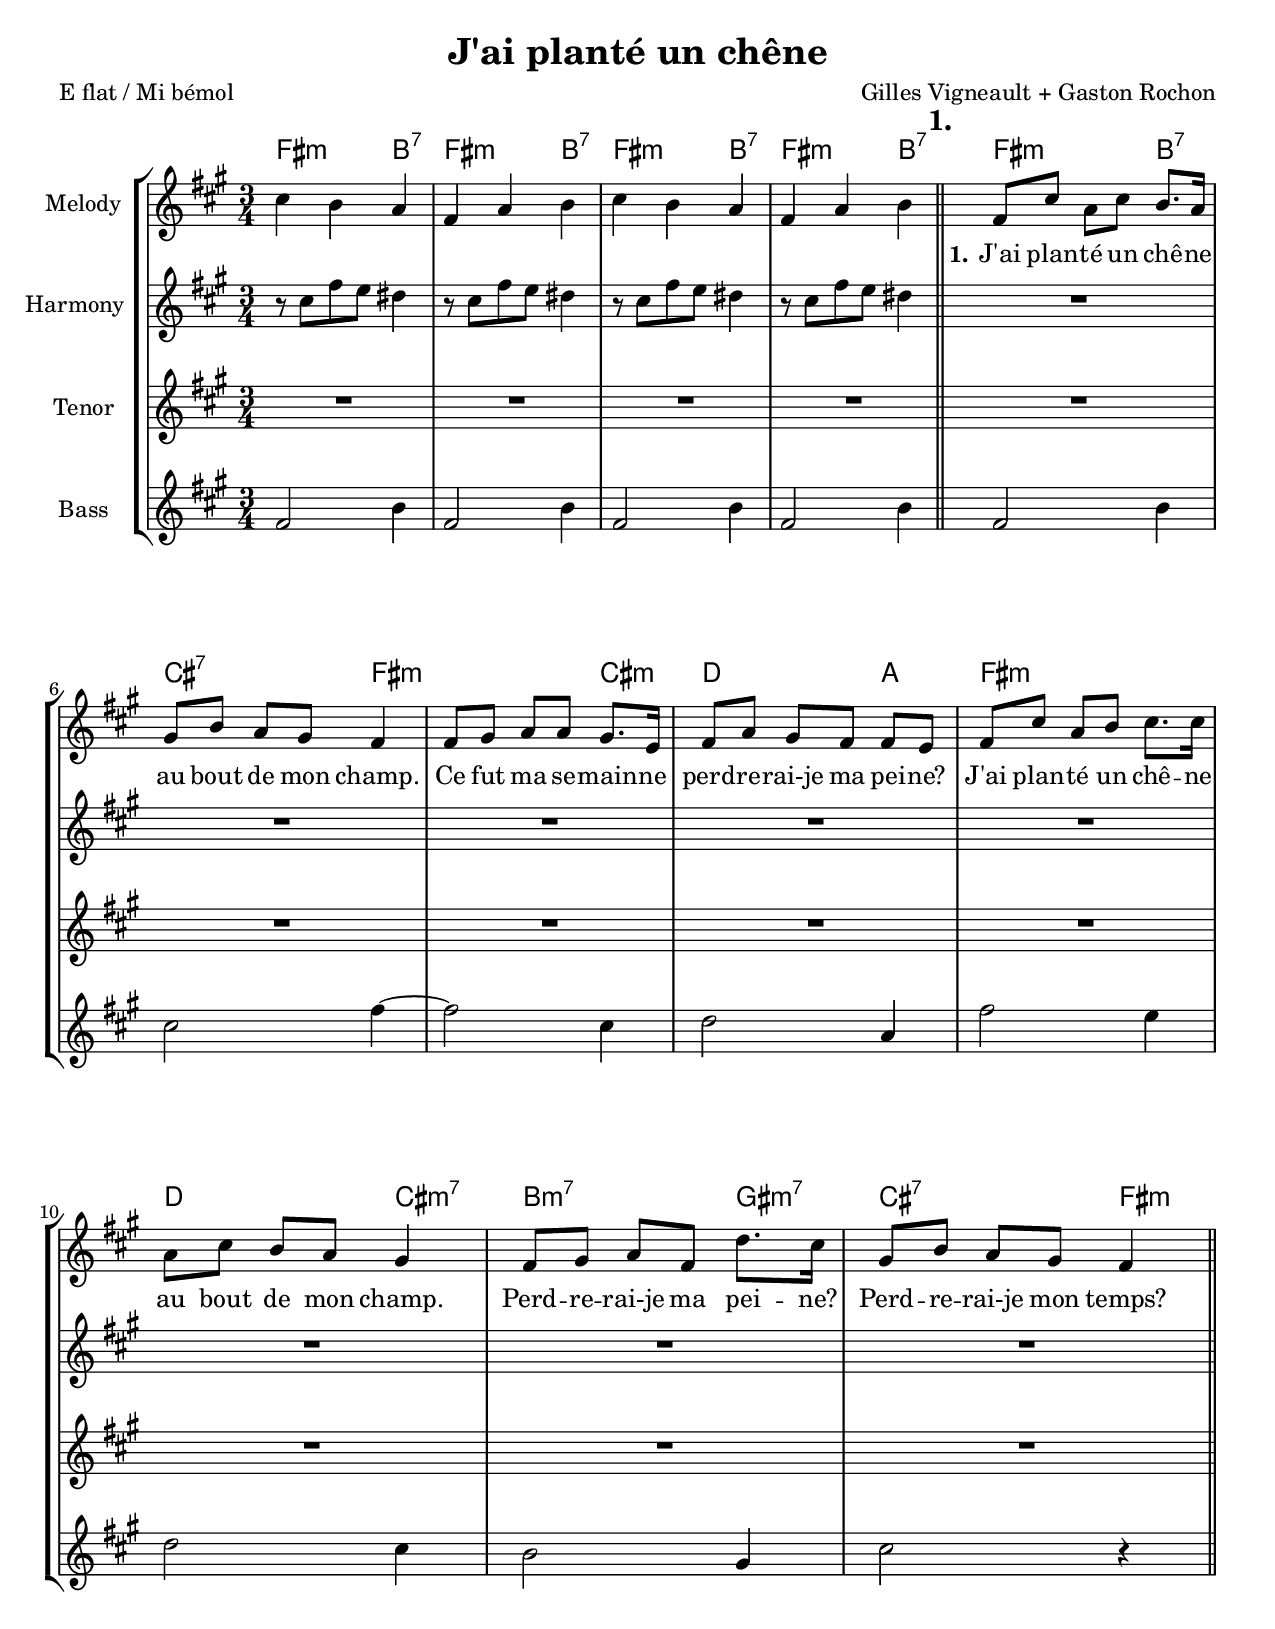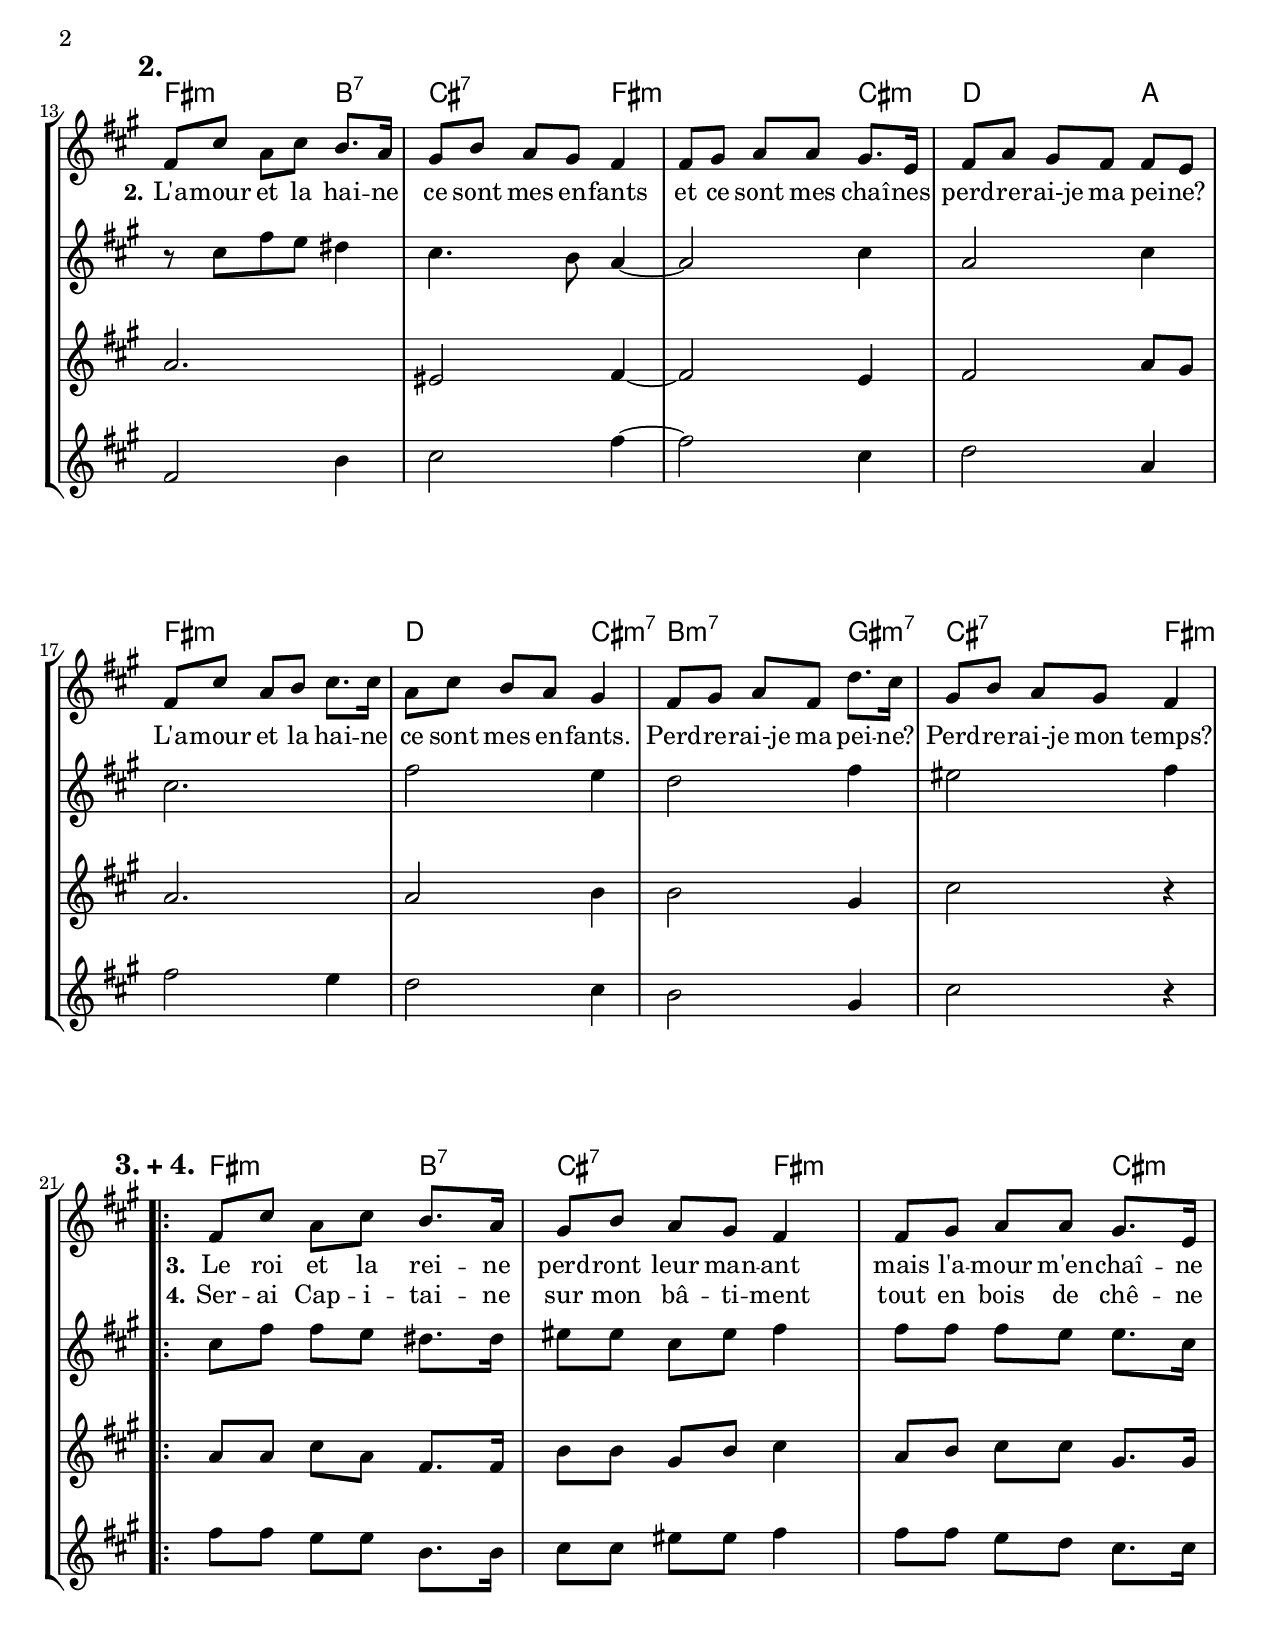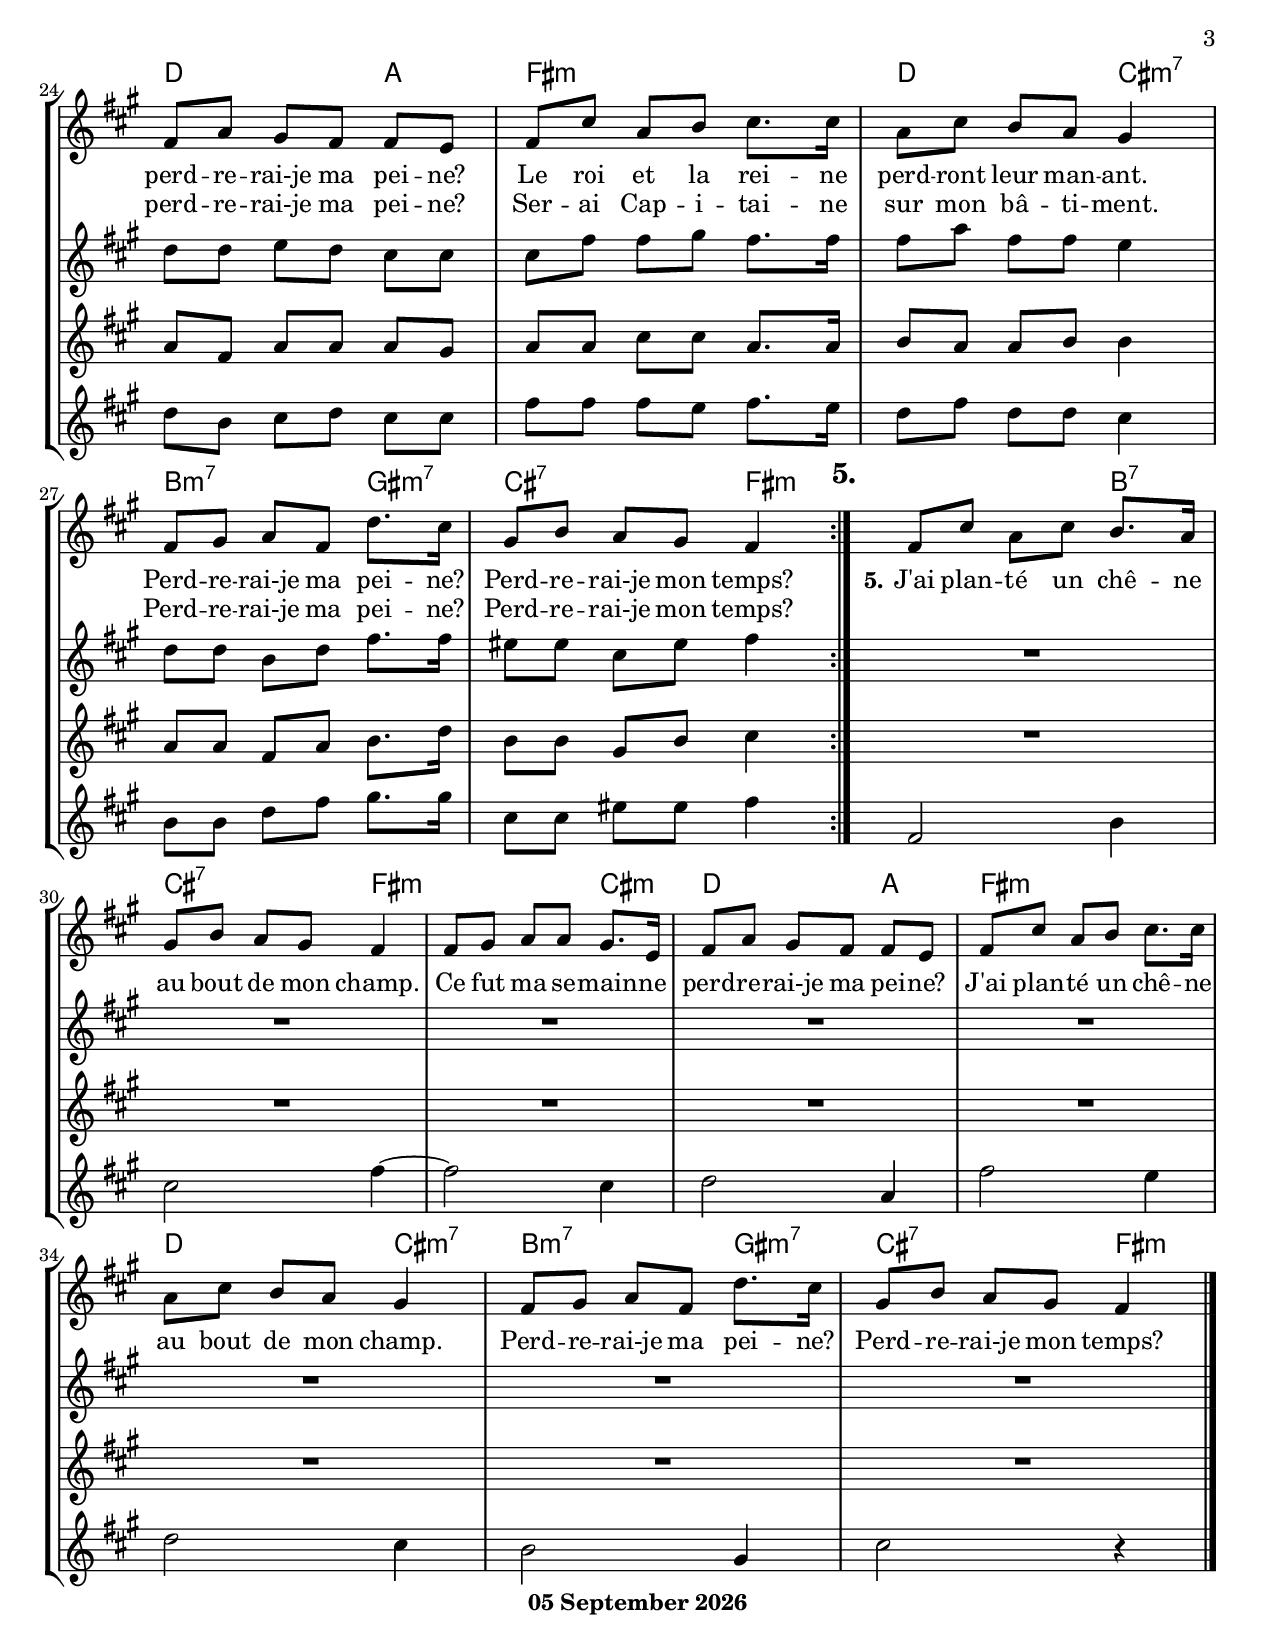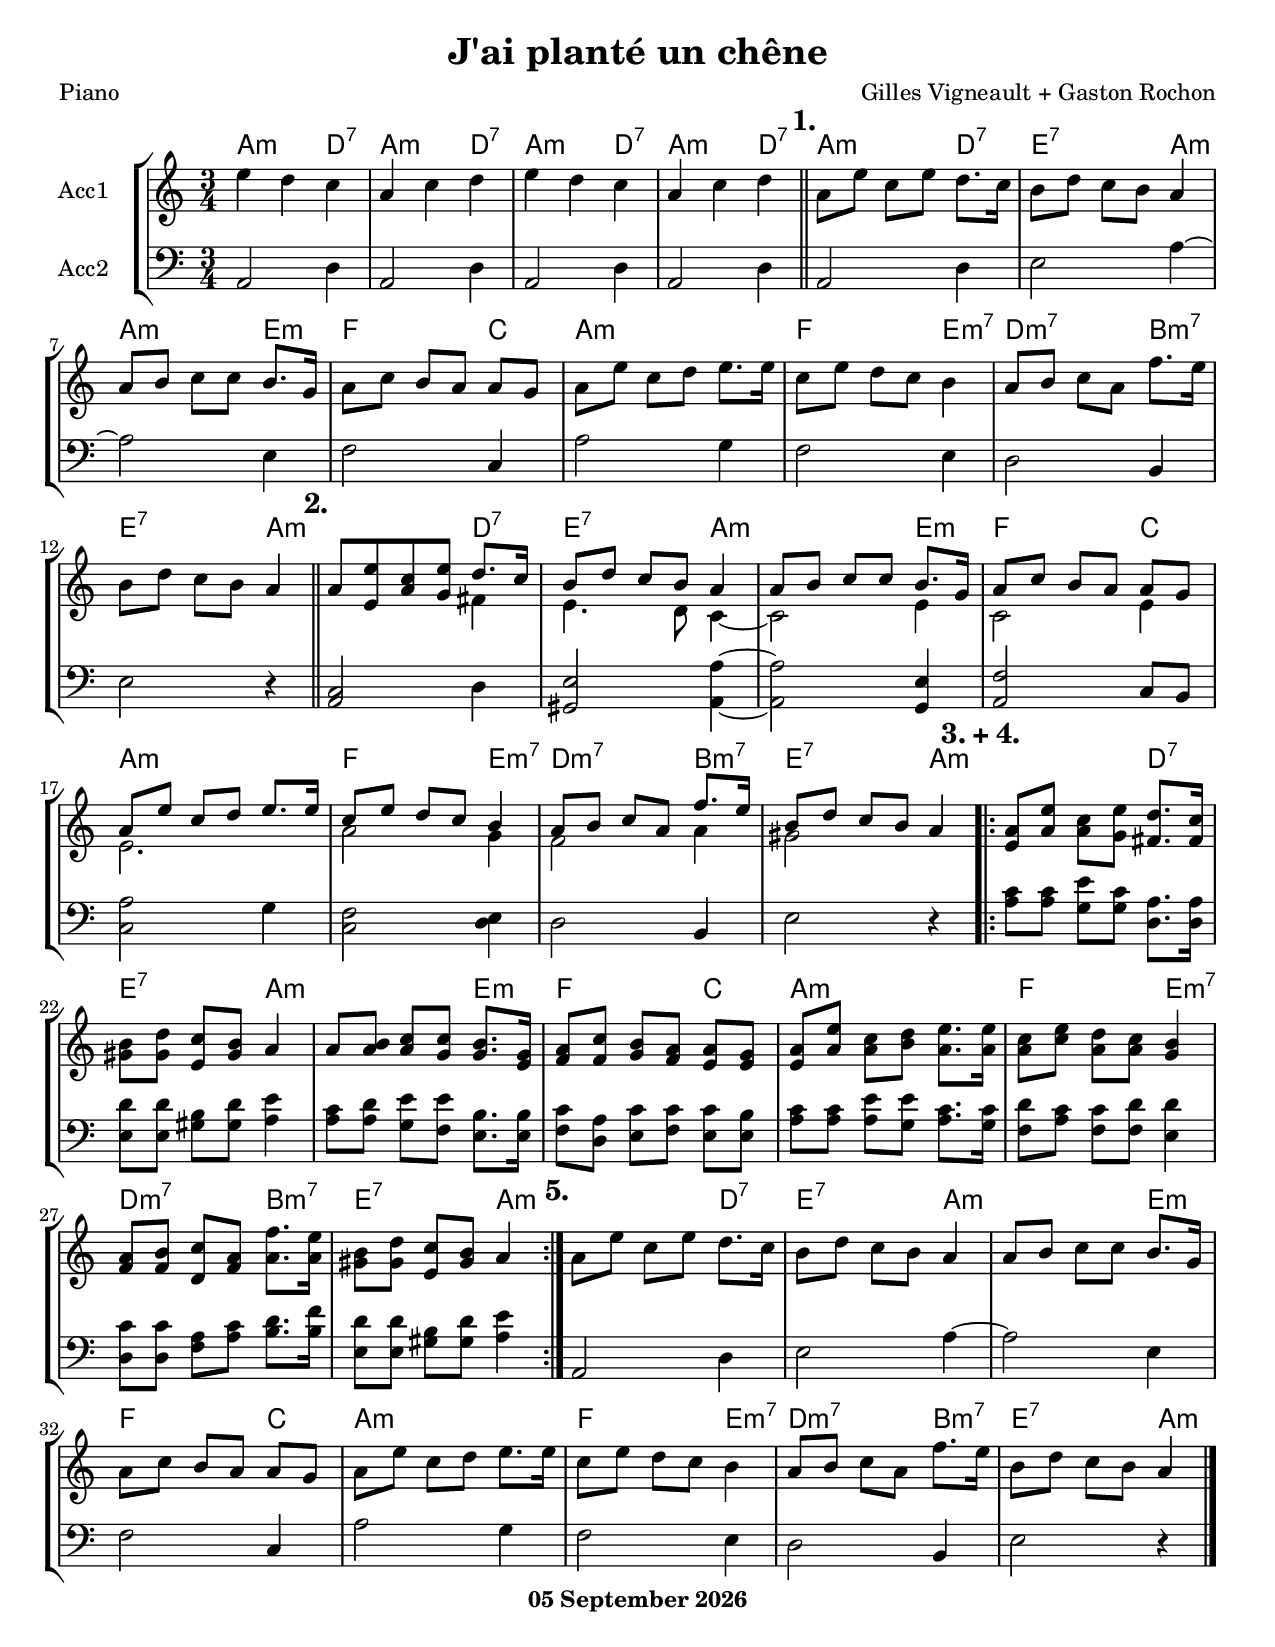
\version "2.18.1"
date = #(strftime "%d %B %Y" (localtime (current-time)))

\header {
  title = "J'ai planté un chêne"
  composer = "Gilles Vigneault + Gaston Rochon"
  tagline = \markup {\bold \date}
}

% music pieces
%part: melody
melody = {
  \set Staff.instrumentName = "Melody "
  \relative c'' {
    \key c \major
    \time 3/4

    % intro
    | e4 d c
    | a4 c d
    | e4 d c
    | a4 c d
    \bar "||"

    % verse 1
    \mark \markup{ \bold { 1. } }
    | a8 e' c e d8. c16
    | b8[ d] c[ b] a4
    | a8 b c c b8. g16
    | a8[ c] b[ a] a[ g]
    | a8 e' c d e8. e16
    | c8[ e] d[ c] b4
    | a8[ b] c[ a] f'8. e16
    | b8[ d] c[ b] a4
    \bar "||"

    % verse 2
    \mark \markup{ \bold { 2. } }
    | a8 e' c e d8. c16
    | b8[ d] c[ b] a4
    | a8 b c c b8. g16
    | a8[ c] b[ a] a[ g]
    | a8 e' c d e8. e16
    | c8[ e] d[ c] b4
    | a8[ b] c[ a] f'8. e16
    | b8[ d] c[ b] a4
    %\bar "||"

    % verse 3 + 4
    \mark \markup{ \bold { 3. + 4. } }
    \repeat volta 2 {
      | a8 e' c e d8. c16
      | b8[ d] c[ b] a4
      | a8 b c c b8. g16
      | a8[ c] b[ a] a[ g]
      | a8 e' c d e8. e16
      | c8[ e] d[ c] b4
      | a8[ b] c[ a] f'8. e16
      | b8[ d] c[ b] a4
    }

    % verse 5
    \mark \markup{ \bold { 5. } }
    | a8 e' c e d8. c16
    | b8[ d] c[ b] a4
    | a8 b c c b8. g16
    | a8[ c] b[ a] a[ g]
    | a8 e' c d e8. e16
    | c8[ e] d[ c] b4
    | a8[ b] c[ a] f'8. e16
    | b8[ d] c[ b] a4

    \bar "|."

  }
}

%part: harmony
harmony = {
  \set Staff.instrumentName = "Harmony "
  \relative c' {
    \key c \major
    \time 3/4

    % intro
    | r8 e a g fis4
    | r8 e a g fis4
    | r8 e a g fis4
    | r8 e a g fis4
    \bar "||"

    % verse 1
    \mark \markup{ \bold { 1. } }
    | R2.*8
    \bar "||"

    % verse 2
    \mark \markup{ \bold { 2. } }
    | r8 e a g fis4
    | e4. d8 c4 ~
    | c2 e4
    | c2 e4
    | e2.
    | a2 g4
    | f2 a4
    | gis2 a4
    %\bar "||"

    % verse 3 + 4
    \mark \markup{ \bold { 3. + 4. } }
    \repeat volta 2 {
      | e8 a a g fis8. fis16
      | gis8[ gis] e[ gis] a4
      | a8 a a g g8. e16
      | f8[ f] g[ f] e[ e]
      | e8 a a b a8. a16
      | a8[ c] a[ a] g4
      | f8 f d f a8. a16
      | gis8[ gis] e[ gis] a4
    }

    % verse 5
    \mark \markup{ \bold { 5. } }
    | R2.*8
    %\bar "||"

    \bar "|."
  }
}

%part: tenor
tenor = {
  \set Staff.instrumentName = "Tenor "
  \relative c' {
    \key c \major
    \time 3/4

    % intro
    | R2.*4
    \bar "||"

    % verse 1
    \mark \markup{ \bold { 1. } }
    | R2.*8
    \bar "||"

    % verse 2
    \mark \markup{ \bold { 2. } }
    | c2.
    | gis2 a4 ~
    | a2 g4
    | a2 c8 b
    | c2.
    | c2 d4
    | d2 b4
    | e2 r4
    %\bar "||"

    % verse 3 +4
    \mark \markup{ \bold { 3. + 4. } }
    \repeat volta 2 {
      | c8 c e c a8. a16
      | d8[ d] b[ d] e4
      | c8 d e e b8. b16
      | c8[ a] c[ c] c[ b]
      | c8 c e e c8. c16
      | d8[ c] c[ d] d4
      | c8 c a c d8. f16
      | d8[ d] b[ d] e4
    }

    % verse 5
    \mark \markup{ \bold { 5. } }
    | R2.*8
    %\bar "||"

    \bar "|."

  }
}

%part: bass
bass = {
  \set Staff.instrumentName = "Bass "
  \relative c {
    \key c \major
    \time 3/4

    % intro
    | a2 d4
    | a2 d4
    | a2 d4
    | a2 d4
    \bar "||"

    % verse 1
    \mark \markup{ \bold { 1. } }
    | a2 d4
    | e2 a4 ~
    | a2 e4
    | f2 c4
    | a'2 g4
    | f2 e4
    | d2 b4
    | e2 r4
    \bar "||"

    % verse 2
    \mark \markup{ \bold { 2. } }
    | a,2 d4
    | e2 a4 ~
    | a2 e4
    | f2 c4
    | a'2 g4
    | f2 e4
    | d2 b4
    | e2 r4
    %\bar "||"

    % verse 3 + 4
    \mark \markup{ \bold { 3. + 4. } }
    \repeat volta 2 {
      | a8 a g g d8. d16
      | e8[ e] gis[ gis] a4
      | a8 a g f e8. e16
      | f8[ d] e[ f] e[ e]
      | a8 a a g a8. g16
      | f8[ a] f[ f] e4
      | d8[ d] f a b8. b16
      | e,8[ e] gis[ gis] a4
    }

    % verse 5
    \mark \markup{ \bold { 5. } }
    | a,2 d4
    | e2 a4 ~
    | a2 e4
    | f2 c4
    | a'2 g4
    | f2 e4
    | d2 b4
    | e2 r4
    %\bar "||"

    \bar "|."

  }
}

%part: accordionOne
accordionOne = {
  \set Staff.instrumentName = "Acc1 "
  \relative c'' {
    \key c \major
    \time 3/4

    % intro
    | e4 d c
    | a4 c d
    | e4 d c
    | a4 c d
    \bar "||"

    % verse 1
    \mark \markup{ \bold { 1. } }
    | a8 e' c e d8. c16
    | b8[ d] c[ b] a4
    | a8 b c c b8. g16
    | a8[ c] b[ a] a[ g]
    | a8 e' c d e8. e16
    | c8[ e] d[ c] b4
    | a8[ b] c[ a] f'8. e16
    | b8[ d] c[ b] a4
    \bar "||"

    % verse 2
    \mark \markup{ \bold { 2. } }
    | a8 <e e'> <a c> <g e'> << { d'8. c16 } \\ { fis,4 } >>
    | << { b8[ d] c[ b] a4 } \\ { e4. d8 c4 ~ } >>
    | << { a'8 b c c b8. g16 } \\ { c,2 e4 } >>
    | << { a8[ c] b[ a] a[ g] } \\ { c,2 e4 } >>
    | << { a8 e' c d e8. e16 } \\ { e,2. } >>
    | << { c'8[ e] d[ c] b4 } \\ { a2 g4 } >>
    | << { a8[ b] c[ a] f'8. e16 } \\ { f,2 a4 } >>
    | << { b8[ d] c[ b] } \\ { gis2 } >> a4

    % verse 3 + 4
    \mark \markup{ \bold { 3. + 4. } }
    \repeat volta 2 {
      | <e a>8 <a e'> <a c> <g e'> <fis d'>8. <fis c'>16
      | <gis b>8[ <gis d'>] <e c'>[ <gis b>] a4
      | a8 <a b> <a c> <g c> <g b>8. <e g>16
      | <f a>8[ <f c'>] <g b>[ <f a>] <e a>[ <e g>]
      | <e a>8 <a e'> <a c> <b d> <a e'>8. <a e'>16
      | <a c>8[ <c e>] <a d>[ <a c>] <g b>4
      | <f a>8[ <f b>] <d c'>[ <f a>] <a f'>8. <a e'>16
      | <gis b>8[ <gis d'>] <e c'>[ <gis b>] a4
    }

    % verse 5
    \mark \markup{ \bold { 5. } }
    | a8 e' c e d8. c16
    | b8[ d] c[ b] a4
    | a8 b c c b8. g16
    | a8[ c] b[ a] a[ g]
    | a8 e' c d e8. e16
    | c8[ e] d[ c] b4
    | a8[ b] c[ a] f'8. e16
    | b8[ d] c[ b] a4

    \bar "|."

  }
}

%part: accordionTwo
accordionTwo = {
  \set Staff.instrumentName = "Acc2 "
  \relative c' {
    \key c \major
    \time 3/4

    % intro
    | a2 d4
    | a2 d4
    | a2 d4
    | a2 d4
    \bar "||"

    % verse 1
    \mark \markup{ \bold { 1. } }
    | a2 d4
    | e2 a4 ~
    | a2 e4
    | f2 c4
    | a'2 g4
    | f2 e4
    | d2 b4
    | e2 r4
    \bar "||"

    % verse 2
    \mark \markup{ \bold { 2. } }
    | <c a>2 d4
    | <e gis,>2 <a a,>4 ~
    | <a a,>2 <e g,>4
    | <f a,>2 c8 b
    | <c a'>2 g'4
    | <c, f>2 <d e>4
    | d2 b4
    | e2 r4
    %\bar "||"

    % verse 3 + 4
    \mark \markup{ \bold { 3. + 4. } }
    \repeat volta 2 {
      | <a c>8 <a c> <g e'> <g c> <d a'>8. <d a'>16
      | <e d'>8[ <e d'>] <gis b>[ <gis d'>] <a e'>4
      | <a c>8 <a d> <g e'> <f e'> <e b'>8. <e b'>16
      | <f c'>8[ <d a'>] <e c'>[ <f c'>] <e c'>[ <e b'>]
      | <a c>8 <a c> <a e'> <g e'> <a c>8. <g c>16
      | <f d'>8[ <a c>] <f c'>[ <f d'>] <e d'>4
      | <d c'>8 <d c'> <f a> <a c> <b d>8. <b f'>16
      | <e, d'>8[ <e d'>] <gis b>[ <gis d'>] <a e'>4
    }

    % verse 5
    \mark \markup{ \bold { 5. } }
    | a,2 d4
    | e2 a4 ~
    | a2 e4
    | f2 c4
    | a'2 g4
    | f2 e4
    | d2 b4
    | e2 r4

    \bar "|."

  }
}

%words

verseOne = \lyricmode {

  % intro
  _ _ _
  _ _ _
  _ _ _
  _ _ _

  \set stanza = #"1."
  J'ai plan -- té un chê -- ne
  au bout de mon champ.
  Ce fut ma se -- main -- ne
  perd -- re -- rai-je ma pei -- ne?
  J'ai plan -- té un chê -- ne
  au bout de mon champ.
  Perd -- re -- rai-je ma pei -- ne?
  Perd -- re -- rai-je mon temps?

  \set stanza = #"2."
  L'a -- mour et la hai -- ne
  ce sont mes en -- fants
  et ce sont mes chaî -- nes
  perd -- re -- rai-je ma pei -- ne?
  L'a -- mour et la hai -- ne
  ce sont mes en -- fants.
  Perd -- re -- rai-je ma pei -- ne?
  Perd -- re -- rai-je mon temps?

  \set stanza = #"3."
  Le roi et la rei -- ne
  perd -- ront leur man -- ant
  mais l'a -- mour m'en -- chaî -- ne
  perd -- re -- rai-je ma pei -- ne?
  Le roi et la rei -- ne
  perd -- ront leur man -- ant.
  Perd -- re -- rai-je ma pei -- ne?
  Perd -- re -- rai-je mon temps?

  \set stanza = #"5."
  J'ai plan -- té un chê -- ne
  au bout de mon champ.
  Ce fut ma se -- main -- ne
  perd -- re -- rai-je ma pei -- ne?
  J'ai plan -- té un chê -- ne
  au bout de mon champ.
  Perd -- re -- rai-je ma pei -- ne?
  Perd -- re -- rai-je mon temps?
}

verseFour = \lyricmode {

  % intro
  _ _ _
  _ _ _
  _ _ _
  _ _ _

  % verses 1, 2, 3
  _ _ _ _ _ _
  _ _ _ _ _ _
  _ _ _ _ _ _
  _ _ _ _ _ _
  _ _ _ _ _ _
  _ _ _ _ _ _
  _ _ _ _ _ _
  _ _ _ _ _ _
  _ _ _ _ _ _
  _ _ _ _ _ _
  _ _ _ _ _ _
  _ _ _ _ _ _
  _ _ _ _ _ _
  _ _ _ _ _ _
  _ _ _ _ _ _

  \set stanza = #"4."
  Ser -- ai Cap -- i -- tai -- ne
  sur mon bâ -- ti -- ment
  tout en bois de chê -- ne
  perd -- re -- rai-je ma pei -- ne?
  Ser -- ai Cap -- i -- tai -- ne
  sur mon bâ -- ti -- ment.
  Perd -- re -- rai-je ma pei -- ne?
  Perd -- re -- rai-je mon temps?
}

theChords = \chordmode {
  % intro
  | a2:min d4:7
  | a2:min d4:7
  | a2:min d4:7
  | a2:min d4:7

  % verse 1
  | a2:min d4:7
  | e2:7 a4:min
  | a2:min e4:min
  | f2 c4
  | a2.:min
  | f2 e4:min7
  | d2:min7 b4:min7
  | e2:7 a4:min

  % verse 2
  | a2:min d4:7
  | e2:7 a4:min
  | a2:min e4:min
  | f2 c4
  | a2.:min
  | f2 e4:min7
  | d2:min7 b4:min7
  | e2:7 a4:min

  % verse 3 + 4
  \repeat volta 2 {
    | a2:min d4:7
    | e2:7 a4:min
    | a2:min e4:min
    | f2 c4
    | a2.:min
    | f2 e4:min7
    | d2:min7 b4:min7
    | e2:7 a4:min
  }

  % verse 5
  | a2:min d4:7
  | e2:7 a4:min
  | a2:min e4:min
  | f2 c4
  | a2.:min
  | f2 e4:min7
  | d2:min7 b4:min7
  | e2:7 a4:min
}

%layout

\book {
  \score {
    <<
      \tempo 4 = 70
      \unfoldRepeats \new Staff \melody
      \unfoldRepeats \new Staff \harmony
      \unfoldRepeats \new Staff { \transpose c c \tenor }
      \unfoldRepeats \new Staff { \transpose c c \bass }
    >>
    \midi { }
  }
}

#(set-default-paper-size "letter" 'portrait)

#(define output-suffix "C-score")
\book {
  \paper { }
  \header { poet = "C / do" }
  \score {
    \new StaffGroup {
      <<
        \new ChordNames { \set chordChanges = ##t \theChords }
        \new Voice = "melody" { \melody }
        \new Lyrics \lyricsto "melody" { \verseOne }
        \new Lyrics \lyricsto "melody" { \verseFour }
        \new Staff \harmony
        \new Staff { \clef "bass" \transpose c c, \tenor }
        \new Staff { \clef "bass" \bass }
      >>
    }
  }
}

#(define output-suffix "C-melody")
\book {
  \paper { }
  \header { poet = "C / do" }
  \score {
    \new StaffGroup {
      <<
        \new ChordNames { \set chordChanges = ##t \theChords }
        \new Voice = "melody" { \melody }
        \new Lyrics \lyricsto "melody" { \verseOne }
        \new Lyrics \lyricsto "melody" { \verseFour }
        \new Staff \harmony
      >>
    }
  }
}

#(define output-suffix "C-bass")
\book {
  \paper { }
  \header { poet = "C / do" }
  \score {
    \new StaffGroup {
      <<
        \new ChordNames { \set chordChanges = ##t \theChords }
        \new Staff { \clef "bass" \transpose c c, \tenor }
        \new Staff { \clef "bass" \bass }
      >>
    }
  }
}

#(define output-suffix "Bflat-score")
\book {
  \paper {
    %#(define indent (* 0 cm))
    %between-system-padding=0
    page-count = #3
  }
  \header { poet = "B flat / Si bémol" }
  \score {
    \new StaffGroup {
      <<
        \new ChordNames { \set chordChanges = ##t \transpose bes c \theChords }
        \new Voice = "melody" { \transpose bes c' \melody }
        \new Lyrics \lyricsto "melody" { \verseOne }
        \new Lyrics \lyricsto "melody" { \verseFour }
        \new Staff \transpose bes c' \harmony
        \new Staff { \transpose bes c' \tenor }
        \new Staff { \transpose bes c'' \bass }
      >>
    }
  }
}

#(define output-suffix "Bflat-melody")
\book {
  \paper {
    %#(define indent (* 0 cm))
    %between-system-padding=0
    %page-count = #3
  }
  \header { poet = "B flat / Si bémol" }
  \score {
    \new StaffGroup {
      <<
        \new ChordNames { \set chordChanges = ##t \transpose bes c \theChords }
        \new Voice = "melody" { \transpose bes c' \melody }
        \new Lyrics \lyricsto "melody" { \verseOne }
        \new Lyrics \lyricsto "melody" { \verseFour }
        \new Staff \transpose bes c' \harmony
      >>
    }
  }
}

#(define output-suffix "Bflat-bass")
\book {
  \paper {
    %#(define indent (* 0 cm))
    %between-system-padding=0
    %page-count = #3
  }
  \header { poet = "B flat / Si bémol" }
  \score {
    \new StaffGroup {
      <<
        \new ChordNames { \set chordChanges = ##t \transpose bes c \theChords }
        \new Staff { \transpose bes c' \tenor }
        \new Staff { \transpose bes c'' \bass }
      >>
    }
  }
}

#(define output-suffix "Eflat-score")
\book {
  \paper {
    %#(define indent (* 0 cm))
    %between-system-padding=0
    page-count = #3
  }
  \header { poet = "E flat / Mi bémol" }
  \score {
    \new StaffGroup {
      <<
        \new ChordNames { \set chordChanges = ##t \transpose ees c \theChords }
        \new Voice = "melody" { \transpose ees c \melody }
        \new Lyrics \lyricsto "melody" { \verseOne }
        \new Lyrics \lyricsto "melody" { \verseFour }
        \new Staff \transpose ees c' \harmony
        \new Staff { \transpose ees c'  \tenor }
        \new Staff { \transpose ees c'' \bass  }
      >>
    }
  }
}

#(define output-suffix "Eflat-melody")
\book {
  \paper {
    %#(define indent (* 0 cm))
    %between-system-padding=0
    %page-count = #3
  }
  \header { poet = "E flat / Mi bémol" }
  \score {
    \new StaffGroup {
      <<
        \new ChordNames { \set chordChanges = ##t \transpose ees c \theChords }
        \new Voice = "melody" { \transpose ees c \melody }
        \new Lyrics \lyricsto "melody" { \verseOne }
        \new Lyrics \lyricsto "melody" { \verseFour }
        \new Staff \transpose ees c' \harmony
      >>
    }
  }
}

#(define output-suffix "Eflat-bass")
\book {
  \paper {
    %#(define indent (* 0 cm))
    %between-system-padding=0
    %page-count = #3
  }
  \header { poet = "E flat / Mi bémol" }
  \score {
    \new StaffGroup {
      <<
        \new ChordNames { \set chordChanges = ##t \transpose ees c \theChords }
        \new Staff { \transpose ees c'  \tenor }
        \new Staff { \transpose ees c'' \bass  }
      >>
    }
  }
}

#(set-default-paper-size "letter" 'portrait)
#(define output-suffix "Accordion")
\book {
  \paper {
    page-count = #1
  }
  \header { poet = "Accordion" }
  \score {
    \new StaffGroup {
      <<
        \new ChordNames { \set chordChanges = ##t \theChords }
        \new Voice = "melody" { \accordionOne }
        %\new Lyrics \lyricsto "melody" { \verseOne }
        %\new Lyrics \lyricsto "melody" { \verseFour }
        \new Staff { \transpose c c' \accordionTwo }
      >>
    }
  }
}

#(set-default-paper-size "letter" 'portrait)
#(define output-suffix "Piano")
\book {
  \paper {
    page-count = #1
  }
  \header { poet = "Piano" }
  \score {
    \new StaffGroup {
      <<
        \new ChordNames { \set chordChanges = ##t \theChords }
        \new Voice = "melody" { \accordionOne }
        %\new Lyrics \lyricsto "melody" { \verseOne }
        %\new Lyrics \lyricsto "melody" { \verseFour }
        \new Staff { \clef "bass" \transpose c c, \accordionTwo }
      >>
    }
  }
}
